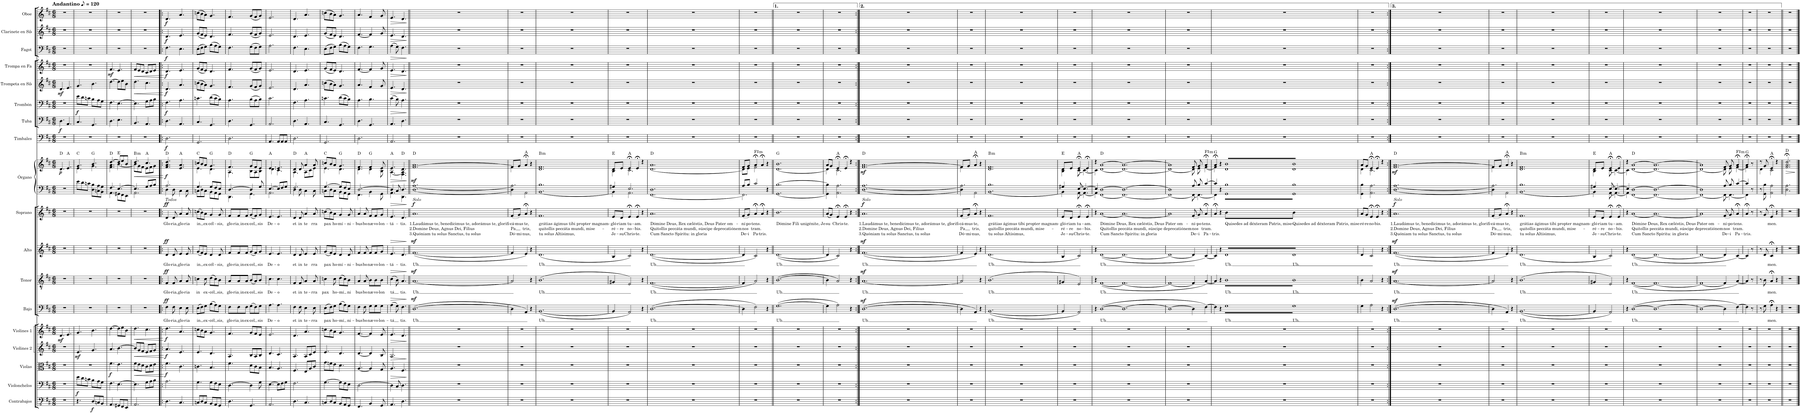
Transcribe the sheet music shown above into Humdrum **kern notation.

**kern	**dynam	**kern	**dynam	**kern	**dynam	**kern	**dynam	**kern	**dynam	**kern	**text	**dynam	**kern	**text	**dynam	**kern	**text	**dynam	**kern	**text	**text	**text	**dynam	**kern	**kern	**dynam	**harte	**kern	**dynam	**kern	**dynam	**kern	**dynam	**kern	**dynam	**kern	**dynam	**kern	**dynam	**kern	**dynam	**kern	**dynam
*part18	*part18	*part17	*part17	*part16	*part16	*part15	*part15	*part14	*part14	*part13	*part13	*part13	*part12	*part12	*part12	*part11	*part11	*part11	*part10	*part10	*part10	*part10	*part10	*part9	*part9	*part9	*part9	*part8	*part8	*part7	*part7	*part6	*part6	*part5	*part5	*part4	*part4	*part3	*part3	*part2	*part2	*part1	*part1
*staff19	*staff19	*staff18	*staff18	*staff17	*staff17	*staff16	*staff16	*staff15	*staff15	*staff14	*staff14	*staff14	*staff13	*staff13	*staff13	*staff12	*staff12	*staff12	*staff11	*staff11	*staff11	*staff11	*staff11	*staff10	*staff9	*staff9/10	*	*staff8	*staff8	*staff7	*staff7	*staff6	*staff6	*staff5	*staff5	*staff4	*staff4	*staff3	*staff3	*staff2	*staff2	*staff1	*staff1
*I"Contrabajos	*	*I"Violonchelos	*	*I"Violas	*	*I"Violines 2	*	*I"Violines 1	*	*I"Bajo	*	*	*I"Tenor	*	*	*I"Alto	*	*	*I"Soprano	*	*	*	*	*I"Órgano	*	*	*	*I"Timbales	*	*I"Tuba	*	*I"Trombón	*	*I"Trompeta en Sib	*	*I"Trompa en Fa	*	*I"Fagot	*	*I"Clarinete en Sib	*	*I"Oboe	*
*I'Cbs.	*	*I'Vcs.	*	*I'Vlas.	*	*I'Vlns. 2	*	*I'Vlns. 1	*	*I'B.	*	*	*I'T.	*	*	*I'A.	*	*	*I'S.	*	*	*	*	*	*	*	*	*I'Timb.	*	*I'Tba.	*	*I'Tbn.	*	*I'Tpt. en Sib	*	*	*	*I'Fg.	*	*I'Cl. en Sib	*	*I'Ob.	*
*clefFv4	*	*clefF4	*	*clefC3	*	*clefG2	*	*clefG2	*	*clefF4	*	*	*clefGv2	*	*	*clefG2	*	*	*clefG2	*	*	*	*	*clefF4	*clefG2	*	*	*clefF4	*	*clefF4	*	*clefF4	*	*clefG2	*	*clefG2	*	*clefF4	*	*clefG2	*	*clefG2	*
*	*	*	*	*	*	*	*	*	*	*	*	*	*	*	*	*	*	*	*	*	*	*	*	*	*	*	*	*	*	*	*	*	*	*Trd1c2	*	*Trd4c7	*	*	*	*Trd1c2	*	*	*
*k[f#c#]	*	*k[f#c#]	*	*k[f#c#]	*	*k[f#c#]	*	*k[f#c#]	*	*k[f#c#]	*	*	*k[f#c#]	*	*	*k[f#c#]	*	*	*k[f#c#]	*	*	*	*	*k[f#c#]	*k[f#c#]	*	*	*k[f#c#]	*	*k[f#c#]	*	*k[f#c#]	*	*k[f#c#]	*	*k[f#c#]	*	*k[f#c#]	*	*k[f#c#]	*	*k[f#c#]	*
*M6/8	*	*M6/8	*	*M6/8	*	*M6/8	*	*M6/8	*	*M6/8	*	*	*M6/8	*	*	*M6/8	*	*	*M6/8	*	*	*	*	*M6/8	*M6/8	*	*	*M6/8	*	*M6/8	*	*M6/8	*	*M6/8	*	*M6/8	*	*M6/8	*	*M6/8	*	*M6/8	*
*MM60	*	*MM60	*	*MM60	*	*MM60	*	*MM60	*	*MM60	*	*	*MM60	*	*	*MM60	*	*	*MM60	*	*	*	*	*MM60	*MM60	*	*	*MM60	*	*MM60	*	*MM60	*	*MM60	*	*MM60	*	*MM60	*	*MM60	*	*MM60	*
=1	=1	=1	=1	=1	=1	=1	=1	=1	=1	=1	=1	=1	=1	=1	=1	=1	=1	=1	=1	=1	=1	=1	=1	=1	=1	=1	=1	=1	=1	=1	=1	=1	=1	=1	=1	=1	=1	=1	=1	=1	=1	=1	=1
!	!	!	!	!	!	!	!	!	!	!	!	!	!	!	!	!	!	!	!	!	!	!	!	!	!	!	!	!	!	!	!	!	!	!	!	!	!	!	!	!	!	!LO:TX:a:B:t=Andantino	!
!	!	!	!	!	!	!	!	!	!LO:DY:b	!	!	!	!	!	!	!	!	!	!	!	!	!	!	!	!	!LO:DY:b	!	!	!	!	!LO:DY:b	!	!	!	!LO:DY:b	!	!	!	!	!	!	!	!
2.r	.	2.r	.	2.r	.	2.r	.	4.d/	mf	2.r	.	.	2.r	.	.	2.r	.	.	2.r	.	.	.	.	2.r	4.d/	p	D:maj	2.r	.	4.D\	f	2.r	.	4.d/	mf	2.r	.	2.r	.	2.r	.	2.r	.
.	.	.	.	.	.	.	.	4.e/	.	.	.	.	.	.	.	.	.	.	.	.	.	.	.	.	4.e/	.	A:maj	.	.	4.AA/	.	.	.	4.e/	.	.	.	.	.	.	.	.	.
=2	=2	=2	=2	=2	=2	=2	=2	=2	=2	=2	=2	=2	=2	=2	=2	=2	=2	=2	=2	=2	=2	=2	=2	=2	=2	=2	=2	=2	=2	=2	=2	=2	=2	=2	=2	=2	=2	=2	=2	=2	=2	=2	=2
*	*	*	*	*	*	*	*	*	*	*	*	*	*	*	*	*	*	*	*	*	*	*	*	*	*^	*	*	*	*	*	*	*	*	*	*	*	*	*	*	*	*	*	*
!	!	!	!LO:DY:b	!	!	!	!LO:DY:b	!	!	!	!	!	!	!	!	!	!	!	!	!	!	!	!	!	!	!	!	!	!	!	!	!	!	!LO:DY:b	!	!	!	!	!	!	!	!	!	!
4.r	.	8e\L	f	2.r	.	4.e/	mf	4.g/	.	2.r	.	.	2.r	.	.	2.r	.	.	2.r	.	.	.	.	8e\L	4.g/	4.e\	.	C:maj	2.r	.	4.C#/	.	8e\L	f	4.g/	.	2.r	.	2.r	.	2.r	.	2.r	.
.	.	8d\	.	.	.	.	.	.	.	.	.	.	.	.	.	.	.	.	.	.	.	.	.	8d\	.	.	.	.	.	.	.	.	8d\	.	.	.	.	.	.	.	.	.	.	.
.	.	8cn\J	.	.	.	.	.	.	.	.	.	.	.	.	.	.	.	.	.	.	.	.	.	8cn\J	.	.	.	.	.	.	.	.	8cn\J	.	.	.	.	.	.	.	.	.	.	.
!	!LO:DY:b	!	!	!	!	!	!	!	!	!	!	!	!	!	!	!	!	!	!	!	!	!	!	!	!	!	!	!	!	!	!	!	!	!	!	!	!	!	!	!	!	!	!	!
8DD/L	f	8B\L	.	.	.	4.g/	.	4.b\	.	.	.	.	.	.	.	.	.	.	.	.	.	.	.	8D\ 8B\L	4.b/	4.g\	.	G:maj	.	.	4.GG/	.	8B\L	.	4.b\	.	.	.	.	.	.	.	.	.
8CCn/	.	8A\	.	.	.	.	.	.	.	.	.	.	.	.	.	.	.	.	.	.	.	.	.	8Cn\ 8A\	.	.	.	.	.	.	.	.	8A\	.	.	.	.	.	.	.	.	.	.	.
8BBB/J	.	8G\J	.	.	.	.	.	.	.	.	.	.	.	.	.	.	.	.	.	.	.	.	.	8BB\ 8G\J	.	.	.	.	.	.	.	.	8G\J	.	.	.	.	.	.	.	.	.	.	.
=3	=3	=3	=3	=3	=3	=3	=3	=3	=3	=3	=3	=3	=3	=3	=3	=3	=3	=3	=3	=3	=3	=3	=3	=3	=3	=3	=3	=3	=3	=3	=3	=3	=3	=3	=3	=3	=3	=3	=3	=3	=3	=3	=3	=3
*	*	*	*	*	*	*	*	*	*	*	*	*	*	*	*	*	*	*	*	*	*	*	*	*^	*	*	*	*	*	*	*	*	*	*	*	*	*	*	*	*	*	*	*	*
!	!	!	!	!	!LO:DY:b	!	!	!	!	!	!	!	!	!	!	!	!	!	!	!	!	!	!	!	!	!	!	!	!	!	!	!	!	!	!	!	!	!	!LO:DY:b	!	!	!	!	!	!
4.AAA/	.	4.F#\	.	4.f#\	f	4.a/	.	[4.dd\	.	2.r	.	.	2.r	.	.	2.r	.	.	2.r	.	.	.	.	4.F#/	4.AA\	[4.dd/	4.f#\ 4.a\	.	D:maj	2.r	.	4.D\	.	4.F#\	.	[4.dd\	.	4.f#/	mf	2.r	.	2.r	.	2.r	.
8GGG#X/L	.	[4.E\	.	4.e\	.	[4.b\	.	8dd\L]	.	.	.	.	.	.	.	.	.	.	.	.	.	.	.	[4.E/	8GG#X\L	8dd/L]	[4.b\	.	E:maj	.	.	4.E\	.	[4.E\	.	8dd\L]	.	4.e/	.	.	.	.	.	.	.
8FFF#/	.	.	.	.	.	.	.	8ee\	.	.	.	.	.	.	.	.	.	.	.	.	.	.	.	.	8FF#\	8ee/	.	.	.	.	.	.	.	.	.	8ee\	.	.	.	.	.	.	.	.	.
8EEE/J	.	.	.	.	.	.	.	8b\J	.	.	.	.	.	.	.	.	.	.	.	.	.	.	.	.	8EE\J	8b/J	.	.	.	.	.	.	.	.	.	8b\J	.	.	.	.	.	.	.	.	.
=4	=4	=4	=4	=4	=4	=4	=4	=4	=4	=4	=4	=4	=4	=4	=4	=4	=4	=4	=4	=4	=4	=4	=4	=4	=4	=4	=4	=4	=4	=4	=4	=4	=4	=4	=4	=4	=4	=4	=4	=4	=4	=4	=4	=4	=4
!	!	!	!	!	!LO:HP:b	!	!LO:HP:b	!	!LO:HP:b	!	!	!	!	!	!	!	!	!	!	!	!	!	!	!	!	!	!	!LO:HP:b	!LO:H:kt=m	!	!	!	!	!	!	!	!LO:HP:b	!	!LO:HP:b	!	!	!	!	!	!
2.AAA/	.	4.E\]	.	8f#\L	<	8b/L]	<	4.dd\	<	2.r	.	.	2.r	.	.	2.r	.	.	2.r	.	.	.	.	4.E/]	2.AA\	4.dd/	8b\L]	<	B:min	2.r	.	4.BB/	.	4.E\]	.	4.dd\	<	8f#/L	<	2.r	.	2.r	.	2.r	.
.	.	.	.	8e\	.	8g/	.	.	.	.	.	.	.	.	.	.	.	.	.	.	.	.	.	.	.	.	8g\	.	.	.	.	.	.	.	.	.	.	8e/	.	.	.	.	.	.	.
.	.	.	.	8d\J	.	8f#/J	.	.	.	.	.	.	.	.	.	.	.	.	.	.	.	.	.	.	.	.	8f#\J	.	.	.	.	.	.	.	.	.	.	8d/J	.	.	.	.	.	.	.
.	.	8G\L	.	8c#\L	.	8e/L	.	4.cc#\	.	.	.	.	.	.	.	.	.	.	.	.	.	.	.	8G/L	.	4.cc#/	8e\L	.	A:maj	.	.	4.AA/	.	8G\L	.	4.cc#\	.	8c#/L	.	.	.	.	.	.	.
.	.	8A\	.	8d\	.	8f#/	.	.	.	.	.	.	.	.	.	.	.	.	.	.	.	.	.	8A/	.	.	8f#\	.	.	.	.	.	.	8A\	.	.	.	8d/	.	.	.	.	.	.	.
.	.	8B\J	.	8e\J	.	8g/J	.	.	.	.	.	.	.	.	.	.	.	.	.	.	.	.	.	8B/J	.	.	8g\J	.	.	.	.	.	.	8B\J	.	.	.	8e/J	.	.	.	.	.	.	.
*	*	*	*	*	*	*	*	*	*	*	*	*	*	*	*	*	*	*	*	*	*	*	*	*v	*v	*	*	*	*	*	*	*	*	*	*	*	*	*	*	*	*	*	*	*	*
*	*	*	*	*	*	*	*	*	*	*	*	*	*	*	*	*	*	*	*	*	*	*	*	*	*v	*v	*	*	*	*	*	*	*	*	*	*	*	*	*	*	*	*	*	*
.	.	.	.	.	[	.	[	.	[	.	.	.	.	.	.	.	.	.	.	.	.	.	.	.	.	[	.	.	.	.	.	.	.	.	[	.	[	.	.	.	.	.	.
=5!|:	=5!|:	=5!|:	=5!|:	=5!|:	=5!|:	=5!|:	=5!|:	=5!|:	=5!|:	=5!|:	=5!|:	=5!|:	=5!|:	=5!|:	=5!|:	=5!|:	=5!|:	=5!|:	=5!|:	=5!|:	=5!|:	=5!|:	=5!|:	=5!|:	=5!|:	=5!|:	=5!|:	=5!|:	=5!|:	=5!|:	=5!|:	=5!|:	=5!|:	=5!|:	=5!|:	=5!|:	=5!|:	=5!|:	=5!|:	=5!|:	=5!|:	=5!|:	=5!|:
!	!	!	!	!	!	!	!	!	!	!	!	!	!	!	!	!	!	!	!LO:TX:a:i:t=Todos	!	!	!	!	!	!	!	!	!	!	!	!	!	!	!	!	!	!	!	!	!	!	!	!
!	!	!	!	!	!LO:DY:b	!	!LO:DY:b	!	!LO:DY:b	!	!LO:LY:b	!LO:DY:a	!	!LO:LY:b	!LO:DY:a	!	!LO:LY:b	!LO:DY:a	!	!LO:LY:b	!	!	!LO:DY:a	!	!	!LO:DY:b	!	!	!LO:DY:b	!	!	!	!LO:DY:b	!	!LO:DY:b	!	!LO:DY:b	!	!LO:DY:b	!	!LO:DY:b	!	!LO:DY:b
*	*	*	*	*	*	*	*	*	*	*	*	*	*	*	*	*	*	*	*	*	*	*	*	*^	*	*	*	*	*	*	*	*	*	*	*	*	*	*	*	*	*	*	*
4.DD\	.	2.A\	.	4.f#\	f	4.a/	f	4.dd\	f	4F#\	Glo-	ff	4F#/	Glo-	ff	4d/	Glo-	ff	4d/	Glo-	.	.	ff	2.A/	4D\	4.f#/ 4.a/ 4.dd/	f	D:maj	2.D\	f	4.D\	.	4.F#\	f	4.d/	f	4.d/	f	4.F#\	f	4.d/	f	4.d/	f
!	!	!	!	!	!	!	!	!	!	!	!LO:LY:b	!	!	!LO:LY:b	!	!	!LO:LY:b	!	!	!LO:LY:b	!	!	!	!	!	!	!	!	!	!	!	!	!	!	!	!	!	!	!	!	!	!	!	!
.	.	.	.	.	.	.	.	.	.	8F#\	-ria,	.	8F#/	-ria,	.	8d/	-ria,	.	8d/	-ria,	.	.	.	.	8D\	.	.	.	.	.	.	.	.	.	.	.	.	.	.	.	.	.	.	.
!	!	!	!	!	!	!	!	!	!	!	!LO:LY:b	!	!	!LO:LY:b	!	!	!LO:LY:b	!	!	!LO:LY:b	!	!	!	!	!	!	!	!	!	!	!	!	!	!	!	!	!	!	!	!	!	!	!	!
4.CC#/	.	.	.	4.c#\	.	4.e/	.	4.a/	.	4E\	glo-	.	4A/	glo-	.	4e/	glo-	.	4a/	glo-	.	.	.	.	4C#\	4.e/ 4.a/	.	A:maj	.	.	4.AA/	.	4.A\	.	4.a/	.	4.e/	.	4.E\	.	4.e/	.	4.a/	.
!	!	!	!	!	!	!	!	!	!	!	!LO:LY:b	!	!	!LO:LY:b	!	!	!LO:LY:b	!	!	!LO:LY:b	!	!	!	!	!	!	!	!	!	!	!	!	!	!	!	!	!	!	!	!	!	!	!	!
.	.	.	.	.	.	.	.	.	.	8E\	-ria	.	8A/	-ria	.	8e/	-ria	.	8a/	-ria	.	.	.	.	8C#\	.	.	.	.	.	.	.	.	.	.	.	.	.	.	.	.	.	.	.
=6	=6	=6	=6	=6	=6	=6	=6	=6	=6	=6	=6	=6	=6	=6	=6	=6	=6	=6	=6	=6	=6	=6	=6	=6	=6	=6	=6	=6	=6	=6	=6	=6	=6	=6	=6	=6	=6	=6	=6	=6	=6	=6	=6	=6
!	!	!	!	!	!	!	!	!	!	!	!LO:LY:b	!	!	!LO:LY:b	!	!	!LO:LY:b	!	!	!LO:LY:b	!	!	!	!	!	!	!	!	!	!	!	!	!	!	!	!	!	!	!	!	!	!	!	!
*	*	*	*	*	*	*	*	*	*	*	*	*	*	*	*	*	*	*	*	*	*	*	*	*	*	*^	*	*	*	*	*	*	*	*	*	*	*	*	*	*	*	*	*	*
8CCn/L	.	4.G\	.	4.cn\	.	4.e/	.	8ccn\L	.	(8E\L	in	.	4cn\	in	.	(8g/L	in	.	(8ccn\L	in	.	.	.	4.G/	8Cn\L	8ccn/L	4.e\	.	C:maj	2.GG/	.	4.C#/	.	4.cn\	.	(8ccn\L	.	(8g/L	.	(8E\L	.	(8g/L	.	(8ccn\L	.
8DD/	.	.	.	.	.	.	.	8b\	.	8F#\)	.	.	.	.	.	8f#/)	.	.	8b\)	.	.	.	.	.	8D\	8b/	.	.	.	.	.	.	.	.	.	8b\	.	8f#/	.	8F#\	.	8f#/	.	8b\	.
!	!	!	!	!	!	!	!	!	!	!	!LO:LY:b	!	!	!LO:LY:b	!	!	!LO:LY:b	!	!	!LO:LY:b	!	!	!	!	!	!	!	!	!	!	!	!	!	!	!	!	!	!	!	!	!	!	!	!	!
8CC/J	.	.	.	.	.	.	.	8a\J	.	8G\J	ex-	.	8c\	ex-	.	8e/J	ex-	.	8a\J	ex-	.	.	.	.	8C\J	8a/J	.	.	.	.	.	.	.	.	.	8a\J)	.	8e/J)	.	8G\J)	.	8e/J)	.	8a\J)	.
!	!	!	!	!	!	!	!	!	!	!	!LO:LY:b	!	!	!LO:LY:b	!	!	!LO:LY:b	!	!	!LO:LY:b	!	!	!	!	!	!	!	!	!	!	!	!	!	!	!	!	!	!	!	!	!	!	!	!	!
8BBB/L	.	8G\L	.	4.B/	.	4.d/	.	4.g/	.	(8B\L	-cél	.	(8d\L	-cél	.	4d/	-cél-	.	4g/	-cél-	.	.	.	8G/L	8BB\L	4.g/	4.d\	.	G:maj	.	.	4.GG/	.	(8d\L	.	4.g/	.	4.d/	.	(8B\L	.	4.d/	.	4.g/	.
8AAA/	.	8F#\	.	.	.	.	.	.	.	8A\)	.	.	8c\)	.	.	.	.	.	.	.	.	.	.	8F#/	8AA\	.	.	.	.	.	.	.	.	8c\	.	.	.	.	.	8A\	.	.	.	.	.
!	!	!	!	!	!	!	!	!	!	!	!LO:LY:b	!	!	!LO:LY:b	!	!	!LO:LY:b	!	!	!LO:LY:b	!	!	!	!	!	!	!	!	!	!	!	!	!	!	!	!	!	!	!	!	!	!	!	!	!
8GGG/J	.	8E\J	.	.	.	.	.	.	.	8G\J	-sis,	.	8B\J	-sis,	.	8d/	-sis,	.	8g/	-sis,	.	.	.	8E/J	8GG\J	.	.	.	.	.	.	.	.	8B\J)	.	.	.	.	.	8G\J)	.	.	.	.	.
=7	=7	=7	=7	=7	=7	=7	=7	=7	=7	=7	=7	=7	=7	=7	=7	=7	=7	=7	=7	=7	=7	=7	=7	=7	=7	=7	=7	=7	=7	=7	=7	=7	=7	=7	=7	=7	=7	=7	=7	=7	=7	=7	=7	=7	=7
!	!	!	!	!	!	!	!	!	!	!	!LO:LY:b	!	!	!LO:LY:b	!	!	!LO:LY:b	!	!	!LO:LY:b	!	!	!	!	!	!	!	!	!	!	!	!	!	!	!	!	!	!	!	!	!	!	!	!	!
4.DD\	.	[4.D\	.	4.f#\	.	4.A/	.	4.f#/	.	8F#\L	glo-	.	8A/L	glo-	.	8f#/L	glo-	.	8f#/L	glo-	.	.	.	[4.D/	4.DD\	4.f#/	4.A\	.	D:maj	2.D\	.	4.D\	.	4.A\	.	4.f#/	.	4.f#/	.	4.F#\	.	4.f#/	.	4.f#/	.
!	!	!	!	!	!	!	!	!	!	!	!LO:LY:b	!	!	!LO:LY:b	!	!	!LO:LY:b	!	!	!LO:LY:b	!	!	!	!	!	!	!	!	!	!	!	!	!	!	!	!	!	!	!	!	!	!	!	!	!
.	.	.	.	.	.	.	.	.	.	8F#\	ria in	.	8A/	ria in	.	8f#/	ria in	.	8f#/	ria in	.	.	.	.	.	.	.	.	.	.	.	.	.	.	.	.	.	.	.	.	.	.	.	.	.
!	!	!	!	!	!	!	!	!	!	!	!LO:LY:b	!	!	!LO:LY:b	!	!	!LO:LY:b	!	!	!LO:LY:b	!	!	!	!	!	!	!	!	!	!	!	!	!	!	!	!	!	!	!	!	!	!	!	!	!
.	.	.	.	.	.	.	.	.	.	8F#\J	ex-	.	8A/J	ex-	.	8f#/J	ex-	.	8f#/J	ex-	.	.	.	.	.	.	.	.	.	.	.	.	.	.	.	.	.	.	.	.	.	.	.	.	.
!	!	!	!	!	!	!	!	!	!	!	!LO:LY:b	!	!	!LO:LY:b	!	!	!LO:LY:b	!	!	!LO:LY:b	!	!	!	!	!	!	!	!	!	!	!	!	!	!	!	!	!	!	!	!	!	!	!	!	!
4.GGG/	.	4D\]	.	8d\L	.	8B/L	.	8g/L	.	(8G\L	-cel	.	(8B/L	-cel	.	(8g/L	-cel	.	(8g/L	-cel	.	.	.	4D/]	4.GG\	8g/L	8B\L	.	G:maj	.	.	4.GG/	.	(8B\L	.	(8g/L	.	(8g/L	.	(8G\L	.	(8g/L	.	(8g/L	.
.	.	.	.	8c#\	.	8A/	.	8f#/	.	8F#\)	.	.	8A/)	.	.	8f#/)	.	.	8f#/)	.	.	.	.	.	.	8f#/	8A\	.	.	.	.	.	.	8A\	.	8f#/	.	8f#/	.	8F#\	.	8f#/	.	8f#/	.
!	!	!	!	!	!	!	!	!	!	!	!LO:LY:b	!	!	!LO:LY:b	!	!	!LO:LY:b	!	!	!LO:LY:b	!	!	!	!	!	!	!	!	!	!	!	!	!	!	!	!	!	!	!	!	!	!	!	!	!
.	.	8G\	.	8B\J	.	8B/J	.	8e/J	.	8G\J	sis	.	8B/J	sis	.	8g/J	sis	.	8g/J	sis	.	.	.	8G/	.	8e/J	8B\J	.	.	.	.	.	.	8B\J)	.	8g/J)	.	8g/J)	.	8G\J)	.	8g/J)	.	8g/J)	.
=8	=8	=8	=8	=8	=8	=8	=8	=8	=8	=8	=8	=8	=8	=8	=8	=8	=8	=8	=8	=8	=8	=8	=8	=8	=8	=8	=8	=8	=8	=8	=8	=8	=8	=8	=8	=8	=8	=8	=8	=8	=8	=8	=8	=8	=8
!	!	!	!	!	!	!	!	!	!	!	!LO:LY:b	!	!	!LO:LY:b	!	!	!LO:LY:b	!	!	!LO:LY:b	!	!	!	!	!	!	!	!	!	!	!	!	!	!	!	!	!	!	!	!	!	!	!	!	!
2.AAA/	.	[4.E\	.	4.B/	.	4.d/	.	2.e/	.	4.A\	De-	.	4.c#\	De-	.	4.e/	De-	.	4.e/	De-	.	.	.	[4.E/	2.AA\	4.e/	4.d\	.	A:maj	4.AA/	.	2.AA/	.	2.c#\	.	2.e/	.	2.e/	.	2.A\	.	2.e/	.	2.e/	.
!	!	!	!	!	!	!	!	!	!	!	!LO:LY:b	!	!	!LO:LY:b	!	!	!LO:LY:b	!	!	!LO:LY:b	!	!	!	!	!	!	!	!	!	!	!	!	!	!	!	!	!	!	!	!	!	!	!	!	!
.	.	8E\L]	.	4.A/	.	4.c#/	.	.	.	4.A\	-o	.	4.c#\	-o	.	4.e/	-o	.	4.e/	-o	.	.	.	8E/L]	.	4.e/	4.c#\	.	.	8AA/L	.	.	.	.	.	.	.	.	.	.	.	.	.	.	.
.	.	8F#\	.	.	.	.	.	.	.	.	.	.	.	.	.	.	.	.	.	.	.	.	.	8F#/	.	.	.	.	.	8AA/	.	.	.	.	.	.	.	.	.	.	.	.	.	.	.
.	.	8G\J	.	.	.	.	.	.	.	.	.	.	.	.	.	.	.	.	.	.	.	.	.	8G/J	.	.	.	.	.	8AA/J	.	.	.	.	.	.	.	.	.	.	.	.	.	.	.
=9	=9	=9	=9	=9	=9	=9	=9	=9	=9	=9	=9	=9	=9	=9	=9	=9	=9	=9	=9	=9	=9	=9	=9	=9	=9	=9	=9	=9	=9	=9	=9	=9	=9	=9	=9	=9	=9	=9	=9	=9	=9	=9	=9	=9	=9
!	!	!	!	!	!	!	!	!	!	!	!LO:LY:b	!	!	!LO:LY:b	!	!	!LO:LY:b	!	!	!LO:LY:b	!	!	!	!	!	!	!	!	!	!	!	!	!	!	!	!	!	!	!	!	!	!	!	!	!
4.DD\	.	2.F#\	.	4.F#/	.	4.A/	.	4.d/	.	4F#\	et	.	4F#/	et	.	4d/	et	.	4d/	et	.	.	.	2.F#/	4D\	4d/	4.A\	.	D:maj	2.D\	.	4.D\	.	4.F#\	.	4.d/	.	4.d/	.	4.F#\	.	4.d/	.	4.d/	.
!	!	!	!	!	!	!	!	!	!	!	!LO:LY:b	!	!	!LO:LY:b	!	!	!LO:LY:b	!	!	!LO:LY:b	!	!	!	!	!	!	!	!	!	!	!	!	!	!	!	!	!	!	!	!	!	!	!	!	!
.	.	.	.	.	.	.	.	.	.	8F#\	in	.	8F#/	in	.	8d/	in	.	8d/	in	.	.	.	.	8D\	8d/	.	.	.	.	.	.	.	.	.	.	.	.	.	.	.	.	.	.	.
!	!	!	!	!	!	!	!	!	!	!	!LO:LY:b	!	!	!LO:LY:b	!	!	!LO:LY:b	!	!	!LO:LY:b	!	!	!	!	!	!	!	!	!	!	!	!	!	!	!	!	!	!	!	!	!	!	!	!	!
4.CC#/	.	.	.	8E/L	.	8A/L	.	4.a/	.	4E\	te-	.	4A/	te-	.	4e/	te	.	4a/	te	.	.	.	.	4C#\	4a/	8A\L	.	A:maj	.	.	4.AA/	.	4.A\	.	4.a/	.	4.e/	.	4.E\	.	4.e/	.	4.a/	.
.	.	.	.	8A/	.	8c#/	.	.	.	.	.	.	.	.	.	.	.	.	.	.	.	.	.	.	.	.	8c#\	.	.	.	.	.	.	.	.	.	.	.	.	.	.	.	.	.	.
!	!	!	!	!	!	!	!	!	!	!	!LO:LY:b	!	!	!LO:LY:b	!	!	!LO:LY:b	!	!	!LO:LY:b	!	!	!	!	!	!	!	!	!	!	!	!	!	!	!	!	!	!	!	!	!	!	!	!	!
.	.	.	.	8c#/J	.	8e/J	.	.	.	8E\	-rra	.	8A/	-rra	.	8e/	-rra	.	8a/	-rra	.	.	.	.	8C#\	8a/	8e\J	.	.	.	.	.	.	.	.	.	.	.	.	.	.	.	.	.	.
=10	=10	=10	=10	=10	=10	=10	=10	=10	=10	=10	=10	=10	=10	=10	=10	=10	=10	=10	=10	=10	=10	=10	=10	=10	=10	=10	=10	=10	=10	=10	=10	=10	=10	=10	=10	=10	=10	=10	=10	=10	=10	=10	=10	=10	=10
!	!	!	!	!	!	!	!	!	!	!	!LO:LY:b	!	!	!LO:LY:b	!	!	!LO:LY:b	!	!	!LO:LY:b	!	!	!	!	!	!	!	!	!	!	!	!	!	!	!	!	!	!	!	!	!	!	!	!	!
8CCn/L	.	[4.G\	.	8g\L	.	4.e/	.	8ccn\L	.	(8E\L	pax	.	4cn\	pax	.	(8g/L	pax	.	(8ccn\L	pax	.	.	.	[4.G/	8Cn\L	8ccn/L	4.e\	.	C:maj	2.GG/	.	4.C#/	.	4.cn\	.	(8ccn\L	.	(8g/L	.	(8E\L	.	(8g/L	.	(8ccn\L	.
8DD/	.	.	.	8fn\	.	.	.	8b\	.	8F#\)	.	.	.	.	.	8f#/)	.	.	8b\)	.	.	.	.	.	8D\	8b/	.	.	.	.	.	.	.	.	.	8b\	.	8f#/	.	8F#\	.	8f#/	.	8b\	.
!	!	!	!	!	!	!	!	!	!	!	!LO:LY:b	!	!	!LO:LY:b	!	!	!LO:LY:b	!	!	!LO:LY:b	!	!	!	!	!	!	!	!	!	!	!	!	!	!	!	!	!	!	!	!	!	!	!	!	!
8CC/J	.	.	.	8e\J	.	.	.	8a\J	.	8G\J	ho-	.	8c\	ho-	.	8e/J	ho-	.	8a\J	ho-	.	.	.	.	8C\J	8a/J	.	.	.	.	.	.	.	.	.	8a\J)	.	8e/J)	.	8G\J)	.	8e/J)	.	8a\J)	.
!	!	!	!	!	!	!	!	!	!	!	!LO:LY:b	!	!	!LO:LY:b	!	!	!LO:LY:b	!	!	!LO:LY:b	!	!	!	!	!	!	!	!	!	!	!	!	!	!	!	!	!	!	!	!	!	!	!	!	!
8BBB/L	.	8G\L]	.	4.d\	.	4.d/	.	4.g/	.	(8B\L	-mí	.	(8d\L	-mí	.	4d/	-mí-	.	4g/	-mí-	.	.	.	8G/L]	8BB\L	4.g/	4.d\	.	G:maj	.	.	4.GG/	.	(8d\L	.	4.g/	.	4.d/	.	(8B\L	.	4.d/	.	4.g/	.
8AAA/	.	8F#\	.	.	.	.	.	.	.	8A\)	.	.	8c\)	.	.	.	.	.	.	.	.	.	.	8F#/	8AA\	.	.	.	.	.	.	.	.	8c\	.	.	.	.	.	8A\	.	.	.	.	.
!	!	!	!	!	!	!	!	!	!	!	!LO:LY:b	!	!	!LO:LY:b	!	!	!LO:LY:b	!	!	!LO:LY:b	!	!	!	!	!	!	!	!	!	!	!	!	!	!	!	!	!	!	!	!	!	!	!	!	!
8GGG/J	.	8E\J	.	.	.	.	.	.	.	8G\J	-ni-	.	8B\J	-ni	.	8d/	-ni-	.	8g/	-ni-	.	.	.	8E/J	8GG\J	.	.	.	.	.	.	.	.	8B\J)	.	.	.	.	.	8G\J)	.	.	.	.	.
=11	=11	=11	=11	=11	=11	=11	=11	=11	=11	=11	=11	=11	=11	=11	=11	=11	=11	=11	=11	=11	=11	=11	=11	=11	=11	=11	=11	=11	=11	=11	=11	=11	=11	=11	=11	=11	=11	=11	=11	=11	=11	=11	=11	=11	=11
!	!	!	!	!	!	!	!	!	!	!	!LO:LY:b	!	!	!LO:LY:b	!	!	!LO:LY:b	!	!	!LO:LY:b	!	!	!	!	!	!	!	!	!	!	!	!	!	!	!	!	!	!	!	!	!	!	!	!	!
4.FFF#/	.	[>2.D\	.	[4.A/	.	[4.d/	.	[4.f#/	.	4F#\	-bus	.	4A/	-bus	.	4f#/	-bus	.	4a/	-bus	.	.	.	[>2.D/	4.FF#\	4.f#/	4.d\	.	D:maj	2.D\	.	4.D\	.	4.A\	.	4.a/	.	[4.f#/	.	4.F#\	.	[4.f#/	.	4.a/	.
!	!	!	!	!	!	!	!	!	!	!	!LO:LY:b	!	!	!LO:LY:b	!	!	!LO:LY:b	!	!	!LO:LY:b	!	!	!	!	!	!	!	!	!	!	!	!	!	!	!	!	!	!	!	!	!	!	!	!	!
.	.	.	.	.	.	.	.	.	.	8F#\	bo	.	8A/	bo	.	8f#/	bo	.	8a/	bo	.	.	.	.	.	.	.	.	.	.	.	.	.	.	.	.	.	.	.	.	.	.	.	.	.
!	!	!	!	!	!	!	!	!	!	!	!LO:LY:b	!	!	!LO:LY:b	!	!	!LO:LY:b	!	!	!LO:LY:b	!	!	!	!	!	!	!	!	!	!	!	!	!	!	!	!	!	!	!	!	!	!	!	!	!
4BBB/	.	.	.	4A/]	.	4d/]	.	4f#/]	.	8G\L	næ	.	8B\L	næ	.	8f#/L	næ	.	8f#/L	næ	.	.	.	.	4BB\	4f#/	4d\	.	G:maj	.	.	4.GG/	.	4.B\	.	4f#/	.	4f#/]	.	4.G\	.	4f#/]	.	4f#/	.
!	!	!	!	!	!	!	!	!	!	!	!LO:LY:b	!	!	!LO:LY:b	!	!	!LO:LY:b	!	!	!LO:LY:b	!	!	!	!	!	!	!	!	!	!	!	!	!	!	!	!	!	!	!	!	!	!	!	!	!
.	.	.	.	.	.	.	.	.	.	8G\	vo-	.	8B\	vo-	.	8f#/	vo-	.	8f#/	vo-	.	.	.	.	.	.	.	.	.	.	.	.	.	.	.	.	.	.	.	.	.	.	.	.	.
!	!	!	!	!	!	!	!	!	!	!	!LO:LY:b	!	!	!LO:LY:b	!	!	!LO:LY:b	!	!	!LO:LY:b	!	!	!	!	!	!	!	!	!	!	!	!	!	!	!	!	!	!	!	!	!	!	!	!	!
8GGG/	.	.	.	8G/	.	8B/	.	8e/	.	8G\J	-lon-	.	8B\J	-lon	.	8g/J	-lon-	.	8g/J	-lon-	.	.	.	.	8GG\	8e/	8B\	.	.	.	.	.	.	.	.	8g/	.	8g/	.	.	.	8g/	.	8g/	.
=12	=12	=12	=12	=12	=12	=12	=12	=12	=12	=12	=12	=12	=12	=12	=12	=12	=12	=12	=12	=12	=12	=12	=12	=12	=12	=12	=12	=12	=12	=12	=12	=12	=12	=12	=12	=12	=12	=12	=12	=12	=12	=12	=12	=12	=12
!	!	!	!	!	!LO:HP:b	!	!LO:HP:b	!	!LO:HP:b	!	!LO:LY:b	!LO:HP:b	!	!LO:LY:b	!LO:HP:b	!	!LO:LY:b	!LO:HP:b	!	!LO:LY:b	!	!	!LO:HP:b	!	!	!	!	!LO:HP:b	!	!	!	!	!	!	!LO:HP:b	!	!LO:HP:b	!	!LO:HP:b	!	!LO:HP:b	!	!LO:HP:b	!	!LO:HP:b
4.AAA/	.	4D\]	.	4.A/	>	2.A/	>	4.e/	>	(4A\	-tá	>	(4c#\	-tá	>	4.e/	-tá-	>	4.e/	-tá-	.	.	>	4D/]	4.AA\	4.e/	[4.A\	>	A:maj	2.AA/	.	4.AA/	.	(4c#\	>	4.e/	>	4.e/	>	(4A\	>	4.e/	>	4.e/	>
.	.	8C#/	.	.	.	.	.	.	.	8G\)	.	.	8B\)	.	.	.	.	.	.	.	.	.	.	8C#/	.	.	.	.	.	.	.	.	.	8B\)	.	.	.	.	.	8G\)	.	.	.	.	.
!	!	!	!	!	!	!	!	!	!	!	!LO:LY:b	!	!	!LO:LY:b	!	!	!LO:LY:b	!	!	!LO:LY:b	!	!	!	!	!	!	!	!	!	!	!	!	!	!	!	!	!	!	!	!	!	!	!	!	!
4.DD\	.	4.D\	.	4.F#/	.	.	.	4.d/	.	4.F#\	tis.	.	4.A/	tis.	.	4.d/	-tis.	.	4.d/	-tis.	.	.	.	4.D/	4.DD\	4.d/	4.F#\ 4.A\]	.	D:maj	.	.	4.D\	.	4.A\	.	4.d/	.	4.d/	.	4.F#\	.	4.d/	.	4.d/	.
*	*	*	*	*	*	*	*	*	*	*	*	*	*	*	*	*	*	*	*	*	*	*	*	*v	*v	*	*	*	*	*	*	*	*	*	*	*	*	*	*	*	*	*	*	*	*
*	*	*	*	*	*	*	*	*	*	*	*	*	*	*	*	*	*	*	*	*	*	*	*	*	*v	*v	*	*	*	*	*	*	*	*	*	*	*	*	*	*	*	*	*	*
.	.	.	.	.	]	.	]	.	]	.	.	]	.	.	]	.	.	]	.	.	.	.	]	.	.	]	.	.	.	.	.	.	]	.	]	.	]	.	]	.	]	.	]
=13||	=13||	=13||	=13||	=13||	=13||	=13||	=13||	=13||	=13||	=13||	=13||	=13||	=13||	=13||	=13||	=13||	=13||	=13||	=13||	=13||	=13||	=13||	=13||	=13||	=13||	=13||	=13||	=13||	=13||	=13||	=13||	=13||	=13||	=13||	=13||	=13||	=13||	=13||	=13||	=13||	=13||	=13||	=13||
!	!	!	!	!	!	!	!	!	!	!	!	!	!	!	!	!	!	!	!LO:TX:a:i:t=Solo	!	!	!	!	!	!	!	!	!	!	!	!	!	!	!	!	!	!	!	!	!	!	!	!
!	!	!	!	!	!	!	!	!	!	!LO:N:head=open	!LO:LY:b	!	!LO:N:head=open	!LO:LY:b	!	!LO:N:head=open	!LO:LY:b	!	!LO:N:head=open	!LO:LY:b	!LO:LY:b	!LO:LY:b	!	!LO:N:n=1:head=open	!	!	!	!	!	!	!	!	!	!	!	!	!	!	!	!	!	!	!
!	!	!	!	!	!	!	!	!	!	!	!	!	!	!	!	!	!	!	!	!	!	!	!	!LO:N:n=2:head=open	!LO:N:n=1:head=open	!	!	!	!	!	!	!	!	!	!	!	!	!	!	!	!	!	!
!	!	!	!	!	!	!	!	!	!	!	!	!LO:DY:a	!	!	!LO:DY:a	!	!	!LO:DY:a	!	!	!	!	!LO:DY:a	!	!LO:N:n=2:head=open	!LO:DY:b	!	!	!	!	!	!	!	!	!	!	!	!	!	!	!	!	!
2.r	.	2.r	.	2.r	.	2.r	.	2.r	.	([2.D	Uh.	mf	[2.A	Uh.	mf	([2.f#	Uh.	mf	2.a	1.Laudámus te, benedícimus te, adorámus te, glorifi-	2.Domine Deus, Agnus Dei, Filius	3.Quóniam tu solus Sanctus, tu solus	f	[2.D [2.A	[2.f# 2.a	mf	D:maj	2.r	.	2.r	.	2.r	.	2.r	.	2.r	.	2.r	.	2.r	.	2.r	.
=14	=14	=14	=14	=14	=14	=14	=14	=14	=14	=14	=14	=14	=14	=14	=14	=14	=14	=14	=14	=14	=14	=14	=14	=14	=14	=14	=14	=14	=14	=14	=14	=14	=14	=14	=14	=14	=14	=14	=14	=14	=14	=14	=14
!	!	!	!	!	!	!	!	!	!	!	!	!	!	!	!	!	!	!	!	!LO:LY:b	!LO:LY:b	!LO:LY:b	!	!	!	!	!	!	!	!	!	!	!	!	!	!	!	!	!	!	!	!	!
*	*	*	*	*	*	*	*	*	*	*	*	*	*	*	*	*	*	*	*	*	*	*	*	*^	*^	*	*	*	*	*	*	*	*	*	*	*	*	*	*	*	*	*	*
2.r	.	2.r	.	2.r	.	2.r	.	2.r	.	4D\]	.	.	2A/]	.	.	4f#/]	.	.	(8f#/L	-cá-	Pa	Dó-	.	2.A\]	4D\]	8f#/L]	4f#\	.	.	2.r	.	2.r	.	2.r	.	2.r	.	2.r	.	2.r	.	2.r	.	2.r	.
!	!	!	!	!	!	!	!	!	!	!	!	!	!	!	!	!	!	!	!	!LO:LY:b	!	!LO:LY:b	!	!	!	!	!	!	!	!	!	!	!	!	!	!	!	!	!	!	!	!	!	!	!
.	.	.	.	.	.	.	.	.	.	.	.	.	.	.	.	.	.	.	8g/J)	-mus	.	-mi-	.	.	.	8g/J	.	.	.	.	.	.	.	.	.	.	.	.	.	.	.	.	.	.	.
!	!	!	!	!	!	!	!	!	!	!	!	!	!	!	!	!	!	!	!	!LO:LY:b	!LO:LY:b	!LO:LY:b	!	!	!	!	!	!	!	!	!	!	!	!	!	!	!	!	!	!	!	!	!	!	!
.	.	.	.	.	.	.	.	.	.	4AA/)	.	.	.	.	.	4e/)	.	.	4a;</	te,	tris,	-nus,	.	.	2AA\	4a;</	2ryy	.	A:maj	.	.	.	.	.	.	.	.	.	.	.	.	.	.	.	.
.	.	.	.	.	.	.	.	.	.	4r	.	.	4r	.	.	4r	.	.	4r	.	.	.	.	.	.	4r	.	.	.	.	.	.	.	.	.	.	.	.	.	.	.	.	.	.	.
*	*	*	*	*	*	*	*	*	*	*	*	*	*	*	*	*	*	*	*	*	*	*	*	*v	*v	*	*	*	*	*	*	*	*	*	*	*	*	*	*	*	*	*	*	*	*
*	*	*	*	*	*	*	*	*	*	*	*	*	*	*	*	*	*	*	*	*	*	*	*	*	*v	*v	*	*	*	*	*	*	*	*	*	*	*	*	*	*	*	*	*	*
=15	=15	=15	=15	=15	=15	=15	=15	=15	=15	=15	=15	=15	=15	=15	=15	=15	=15	=15	=15	=15	=15	=15	=15	=15	=15	=15	=15	=15	=15	=15	=15	=15	=15	=15	=15	=15	=15	=15	=15	=15	=15	=15	=15
!	!	!	!	!	!	!	!	!	!	!LO:N:head=open	!LO:LY:b	!	!LO:N:head=open	!LO:LY:b	!	!LO:N:head=open	!LO:LY:b	!	!LO:N:head=open	!LO:LY:b	!LO:LY:b	!LO:LY:b	!	!LO:N:n=1:head=open	!	!	!	!	!	!	!	!	!	!	!	!	!	!	!	!	!	!	!
!	!	!	!	!	!	!	!	!	!	!	!	!	!	!	!	!	!	!	!	!	!	!	!	!LO:N:n=2:head=open	!LO:N:n=1:head=open	!	!	!	!	!	!	!	!	!	!	!	!	!	!	!	!	!	!
!	!	!	!	!	!	!	!	!	!	!	!	!	!	!	!	!	!	!	!	!	!	!	!	!	!LO:N:n=2:head=open	!	!LO:H:kt=m	!	!	!	!	!	!	!	!	!	!	!	!	!	!	!	!
2.r	.	2.r	.	2.r	.	2.r	.	2.r	.	([2.BB	Uh.	.	(2.B	Uh.	.	(2.d	Uh.	.	2.f#	grátias ágimus tibi propter magnam-	quitollis peccáta mundi, mise-	tu solus Altísimus,	.	[2.BB 2.B	2.d 2.f#	.	B:min	2.r	.	2.r	.	2.r	.	2.r	.	2.r	.	2.r	.	2.r	.	2.r	.
=16	=16	=16	=16	=16	=16	=16	=16	=16	=16	=16	=16	=16	=16	=16	=16	=16	=16	=16	=16	=16	=16	=16	=16	=16	=16	=16	=16	=16	=16	=16	=16	=16	=16	=16	=16	=16	=16	=16	=16	=16	=16	=16	=16
!	!	!	!	!	!	!	!	!	!	!	!	!	!	!	!	!	!	!	!	!LO:LY:b	!LO:LY:b	!LO:LY:b	!	!	!	!	!	!	!	!	!	!	!	!	!	!	!	!	!	!	!	!	!
*	*	*	*	*	*	*	*	*	*	*	*	*	*	*	*	*	*	*	*	*	*	*	*	*^	*^	*	*	*	*	*	*	*	*	*	*	*	*	*	*	*	*	*	*
2.r	.	2.r	.	2.r	.	2.r	.	2.r	.	4BB/]	.	.	4G#X/	.	.	4B/	.	.	8e/L	gló-	-ré-	Je-	.	4G#X/	4BB\]	8d/L	4B\	.	E:maj	2.r	.	2.r	.	2.r	.	2.r	.	2.r	.	2.r	.	2.r	.	2.r	.
!	!	!	!	!	!	!	!	!	!	!	!	!	!	!	!	!	!	!	!	!LO:LY:b	!LO:LY:b	!LO:LY:b	!	!	!	!	!	!	!	!	!	!	!	!	!	!	!	!	!	!	!	!	!	!	!
.	.	.	.	.	.	.	.	.	.	.	.	.	.	.	.	.	.	.	8d/J	-riam	-re	-su	.	.	.	8e/J	.	.	.	.	.	.	.	.	.	.	.	.	.	.	.	.	.	.	.
!	!	!	!	!	!	!	!	!	!	!	!	!	!	!	!	!	!	!	!	!LO:LY:b	!LO:LY:b	!LO:LY:b	!	!	!	!	!	!	!	!	!	!	!	!	!	!	!	!	!	!	!	!	!	!	!
.	.	.	.	.	.	.	.	.	.	2AA/)	.	.	2E/)	.	.	2c#/)	.	.	4e;</	tu-	no-	Chris-	.	[2E/	[2AA\	4e;</	[2c#\	.	A:maj	.	.	.	.	.	.	.	.	.	.	.	.	.	.	.	.
!	!	!	!	!	!	!	!	!	!	!	!	!	!	!	!	!	!	!	!	!LO:LY:b	!LO:LY:b	!LO:LY:b	!	!	!	!	!	!	!	!	!	!	!	!	!	!	!	!	!	!	!	!	!	!	!
.	.	.	.	.	.	.	.	.	.	.	.	.	.	.	.	.	.	.	4e;</	-am.	-bis.	-te.	.	.	.	4e;</	.	.	.	.	.	.	.	.	.	.	.	.	.	.	.	.	.	.	.
4ryy	.	4ryy	.	4ryy	.	4ryy	.	4ryy	.	4r	.	.	4r	.	.	4r	.	.	4r	.	.	.	.	4ryy	4ryy	4r	4ryy	.	.	4ryy	.	4ryy	.	4ryy	.	4ryy	.	4ryy	.	4ryy	.	4ryy	.	4ryy	.
=17	=17	=17	=17	=17	=17	=17	=17	=17	=17	=17	=17	=17	=17	=17	=17	=17	=17	=17	=17	=17	=17	=17	=17	=17	=17	=17	=17	=17	=17	=17	=17	=17	=17	=17	=17	=17	=17	=17	=17	=17	=17	=17	=17	=17	=17
!	!	!	!	!	!	!	!	!	!	!LO:N:head=open	!LO:LY:b	!	!LO:N:head=open	!LO:LY:b	!	!LO:N:head=open	!LO:LY:b	!	!LO:N:head=open	!LO:LY:b	!LO:LY:b	!LO:LY:b	!	!LO:N:n=1:head=open	!	!	!	!	!	!	!	!	!	!	!	!	!	!	!	!	!	!	!	!	!
!	!	!	!	!	!	!	!	!	!	!	!	!	!	!	!	!	!	!	!	!	!	!	!	!LO:N:n=2:head=open	!	!LO:N:n=1:head=open	!	!	!	!	!	!	!	!	!	!	!	!	!	!	!	!	!	!	!
!	!	!	!	!	!	!	!	!	!	!	!	!	!	!	!	!	!	!	!	!	!	!	!	!	!	!LO:N:n=2:head=open	!	!	!	!	!	!	!	!	!	!	!	!	!	!	!	!	!	!	!
*	*	*	*	*	*	*	*	*	*	*	*	*	*	*	*	*	*	*	*	*	*	*	*	*v	*v	*	*	*	*	*	*	*	*	*	*	*	*	*	*	*	*	*	*	*	*
*	*	*	*	*	*	*	*	*	*	*	*	*	*	*	*	*	*	*	*	*	*	*	*	*	*v	*v	*	*	*	*	*	*	*	*	*	*	*	*	*	*	*	*	*	*
2.r	.	2.r	.	2.r	.	2.r	.	2.r	.	([2.D	Uh	.	([2.F#	Uh	.	([2.d	Uh	.	2.a	Dómine Deus, Rex cæléstis, Deus Pater om-	Quitollis peccáta mundi, súscipe deprecatiónem	Cum Sancto Spíritu: in gloria	.	[2.FF# 2.D	[2.d 2.a	.	D:maj	2.r	.	2.r	.	2.r	.	2.r	.	2.r	.	2.r	.	2.r	.	2.r	.
2ryy	.	2ryy	.	2ryy	.	2ryy	.	2ryy	.	2ryy	.	.	2ryy	.	.	2ryy	.	.	2ryy	.	.	.	.	4E/]	4c#\]	.	.	2ryy	.	2ryy	.	2ryy	.	2ryy	.	2ryy	.	2ryy	.	2ryy	.	2ryy	.
.	.	.	.	.	.	.	.	.	.	.	.	.	.	.	.	.	.	.	.	.	.	.	.	4AA\]	4ryy	.	.	.	.	.	.	.	.	.	.	.	.	.	.	.	.	.	.
=18	=18	=18	=18	=18	=18	=18	=18	=18	=18	=18	=18	=18	=18	=18	=18	=18	=18	=18	=18	=18	=18	=18	=18	=18	=18	=18	=18	=18	=18	=18	=18	=18	=18	=18	=18	=18	=18	=18	=18	=18	=18	=18	=18
!	!	!	!	!	!	!	!	!	!	!	!	!	!	!	!	!	!	!	!	!LO:LY:b	!LO:LY:b	!LO:LY:b	!	!	!	!	!	!	!	!	!	!	!	!	!	!	!	!	!	!	!	!	!
*	*	*	*	*	*	*	*	*	*	*	*	*	*	*	*	*	*	*	*	*	*	*	*	*^	*^	*	*	*	*	*	*	*	*	*	*	*	*	*	*	*	*	*	*
2.r	.	2.r	.	2.r	.	2.r	.	2.r	.	4D\]	.	.	4F#/]	.	.	4d/]	.	.	(8f#/L	-ní-	nos	De-	.	8A/L	2.FF#\]	8f#/L	8d\L]	.	.	2.r	.	2.r	.	2.r	.	2.r	.	2.r	.	2.r	.	2.r	.	2.r	.
!	!	!	!	!	!	!	!	!	!	!	!	!	!	!	!	!	!	!	!	!LO:LY:b	!	!LO:LY:b	!	!	!	!	!	!	!	!	!	!	!	!	!	!	!	!	!	!	!	!	!	!	!
.	.	.	.	.	.	.	.	.	.	.	.	.	.	.	.	.	.	.	8g/J)	-po-	.	-i	.	8B/J	.	8g/J	8e\J	.	.	.	.	.	.	.	.	.	.	.	.	.	.	.	.	.	.
!	!	!	!	!	!	!	!	!	!	!	!	!	!	!	!	!	!	!	!	!LO:LY:b	!LO:LY:b	!LO:LY:b	!	!	!	!	!	!	!LO:H:kt=m	!	!	!	!	!	!	!	!	!	!	!	!	!	!	!	!
.	.	.	.	.	.	.	.	.	.	2F#\)	.	.	2A/)	.	.	2c#/)	.	.	4a;</	-tens.	tram.	Pa-	.	2c#/	.	4a;</	2f#\	.	F#:min	.	.	.	.	.	.	.	.	.	.	.	.	.	.	.	.
!	!	!	!	!	!	!	!	!	!	!	!	!	!	!	!	!	!	!	!	!	!	!LO:LY:b	!	!	!	!	!	!	!	!	!	!	!	!	!	!	!	!	!	!	!	!	!	!	!
.	.	.	.	.	.	.	.	.	.	.	.	.	.	.	.	.	.	.	4a;</	.	.	-tris.	.	.	.	4a;</	.	.	.	.	.	.	.	.	.	.	.	.	.	.	.	.	.	.	.
4ryy	.	4ryy	.	4ryy	.	4ryy	.	4ryy	.	4r	.	.	4r	.	.	4r	.	.	4r	.	.	.	.	4r	4ryy	4r	4ryy	.	.	4ryy	.	4ryy	.	4ryy	.	4ryy	.	4ryy	.	4ryy	.	4ryy	.	4ryy	.
=19||	=19||	=19||	=19||	=19||	=19||	=19||	=19||	=19||	=19||	=19||	=19||	=19||	=19||	=19||	=19||	=19||	=19||	=19||	=19||	=19||	=19||	=19||	=19||	=19||	=19||	=19||	=19||	=19||	=19||	=19||	=19||	=19||	=19||	=19||	=19||	=19||	=19||	=19||	=19||	=19||	=19||	=19||	=19||	=19||	=19||
!	!	!	!	!	!	!	!	!	!	!LO:N:head=open	!LO:LY:b	!	!LO:N:head=open	!LO:LY:b	!	!LO:N:head=open	!LO:LY:b	!	!LO:N:head=open	!LO:LY:b	!	!	!	!LO:N:n=1:head=open	!	!	!	!	!	!	!	!	!	!	!	!	!	!	!	!	!	!	!	!	!
!	!	!	!	!	!	!	!	!	!	!	!	!	!	!	!	!	!	!	!	!	!	!	!	!LO:N:n=2:head=open	!	!LO:N:n=1:head=open	!	!	!	!	!	!	!	!	!	!	!	!	!	!	!	!	!	!	!
!	!	!	!	!	!	!	!	!	!	!	!	!	!	!	!	!	!	!	!	!	!	!	!	!	!	!LO:N:n=2:head=open	!	!	!	!	!	!	!	!	!	!	!	!	!	!	!	!	!	!	!
*	*	*	*	*	*	*	*	*	*	*	*	*	*	*	*	*	*	*	*	*	*	*	*	*v	*v	*	*	*	*	*	*	*	*	*	*	*	*	*	*	*	*	*	*	*	*
*	*	*	*	*	*	*	*	*	*	*	*	*	*	*	*	*	*	*	*	*	*	*	*	*	*v	*v	*	*	*	*	*	*	*	*	*	*	*	*	*	*	*	*	*	*
2.r	.	2.r	.	2.r	.	2.r	.	2.r	.	([2.G	Uh.	.	([2.B	Uh.	.	([2.d	Uh.	.	2.b	Dómine Fili unigénite, Je-	.	.	.	[2.GG [2.B	[2.d 2.b	.	G:maj	2.r	.	2.r	.	2.r	.	2.r	.	2.r	.	2.r	.	2.r	.	2.r	.
=20	=20	=20	=20	=20	=20	=20	=20	=20	=20	=20	=20	=20	=20	=20	=20	=20	=20	=20	=20	=20	=20	=20	=20	=20	=20	=20	=20	=20	=20	=20	=20	=20	=20	=20	=20	=20	=20	=20	=20	=20	=20	=20	=20
!	!	!	!	!	!	!	!	!	!	!	!	!	!	!	!	!	!	!	!	!LO:LY:b	!	!	!	!	!	!	!	!	!	!	!	!	!	!	!	!	!	!	!	!	!	!	!
*	*	*	*	*	*	*	*	*	*	*	*	*	*	*	*	*	*	*	*	*	*	*	*	*	*^	*	*	*	*	*	*	*	*	*	*	*	*	*	*	*	*	*	*
2.r	.	2.r	.	2.r	.	2.r	.	2.r	.	4G\]	.	.	4B\]	.	.	4d/]	.	.	(8a/L	su	.	.	.	4GG\] 4B\]	8a/L	4d\]	.	.	2.r	.	2.r	.	2.r	.	2.r	.	2.r	.	2.r	.	2.r	.	2.r	.
.	.	.	.	.	.	.	.	.	.	.	.	.	.	.	.	.	.	.	8g/J)	.	.	.	.	.	8g/J	.	.	.	.	.	.	.	.	.	.	.	.	.	.	.	.	.	.	.
!	!	!	!	!	!	!	!	!	!	!	!	!	!	!	!	!	!	!	!	!LO:LY:b	!	!	!	!	!	!	!	!	!	!	!	!	!	!	!	!	!	!	!	!	!	!	!	!
.	.	.	.	.	.	.	.	.	.	2A\)	.	.	2A/)	.	.	2c#/)	.	.	4e;</	Chris-	.	.	.	[2AA\ [2A\	4e;</	[2c#\	.	A:maj	.	.	.	.	.	.	.	.	.	.	.	.	.	.	.	.
!	!	!	!	!	!	!	!	!	!	!	!	!	!	!	!	!	!	!	!	!LO:LY:b	!	!	!	!	!	!	!	!	!	!	!	!	!	!	!	!	!	!	!	!	!	!	!	!
.	.	.	.	.	.	.	.	.	.	.	.	.	.	.	.	.	.	.	4e;</	-te.	.	.	.	.	4e;</	.	.	.	.	.	.	.	.	.	.	.	.	.	.	.	.	.	.	.
4ryy	.	4ryy	.	4ryy	.	4ryy	.	4ryy	.	4r	.	.	4r	.	.	4r	.	.	4r	.	.	.	.	4ryy	4r	4ryy	.	.	4ryy	.	4ryy	.	4ryy	.	4ryy	.	4ryy	.	4ryy	.	4ryy	.	4ryy	.
=21:|!	=21:|!	=21:|!	=21:|!	=21:|!	=21:|!	=21:|!	=21:|!	=21:|!	=21:|!	=21:|!	=21:|!	=21:|!	=21:|!	=21:|!	=21:|!	=21:|!	=21:|!	=21:|!	=21:|!	=21:|!	=21:|!	=21:|!	=21:|!	=21:|!	=21:|!	=21:|!	=21:|!	=21:|!	=21:|!	=21:|!	=21:|!	=21:|!	=21:|!	=21:|!	=21:|!	=21:|!	=21:|!	=21:|!	=21:|!	=21:|!	=21:|!	=21:|!	=21:|!	=21:|!
!	!	!	!	!	!	!	!	!	!	!	!	!	!	!	!	!	!	!	!LO:TX:a:i:t=Solo	!	!	!	!	!	!	!	!	!	!	!	!	!	!	!	!	!	!	!	!	!	!	!	!	!
!	!	!	!	!	!	!	!	!	!	!LO:N:head=open	!LO:LY:b	!	!LO:N:head=open	!LO:LY:b	!	!LO:N:head=open	!LO:LY:b	!	!LO:N:head=open	!LO:LY:b	!LO:LY:b	!LO:LY:b	!	!LO:N:n=1:head=open	!	!	!	!	!	!	!	!	!	!	!	!	!	!	!	!	!	!	!	!
!	!	!	!	!	!	!	!	!	!	!	!	!	!	!	!	!	!	!	!	!	!	!	!	!LO:N:n=2:head=open	!LO:N:n=1:head=open	!	!	!	!	!	!	!	!	!	!	!	!	!	!	!	!	!	!	!
!	!	!	!	!	!	!	!	!	!	!	!	!LO:DY:a	!	!	!LO:DY:a	!	!	!LO:DY:a	!	!	!	!	!LO:DY:a	!	!LO:N:n=2:head=open	!	!LO:DY:b	!	!	!	!	!	!	!	!	!	!	!	!	!	!	!	!	!
*	*	*	*	*	*	*	*	*	*	*	*	*	*	*	*	*	*	*	*	*	*	*	*	*	*v	*v	*	*	*	*	*	*	*	*	*	*	*	*	*	*	*	*	*	*
2.r	.	2.r	.	2.r	.	2.r	.	2.r	.	([2.D	Uh.	mf	[2.A	Uh.	mf	([2.f#	Uh.	mf	2.a	1.Laudámus te, benedícimus te, adorámus te, glorifi-	2.Domine Deus, Agnus Dei, Filius	3.Quóniam tu solus Sanctus, tu solus	f	[2.D [2.A	[2.f# 2.a	mf	D:maj	2.r	.	2.r	.	2.r	.	2.r	.	2.r	.	2.r	.	2.r	.	2.r	.
4ryy	.	4ryy	.	4ryy	.	4ryy	.	4ryy	.	4ryy	.	.	4ryy	.	.	4ryy	.	.	4ryy	.	.	.	.	4AA\] 4A\]	4c#\]	.	.	4ryy	.	4ryy	.	4ryy	.	4ryy	.	4ryy	.	4ryy	.	4ryy	.	4ryy	.
=22	=22	=22	=22	=22	=22	=22	=22	=22	=22	=22	=22	=22	=22	=22	=22	=22	=22	=22	=22	=22	=22	=22	=22	=22	=22	=22	=22	=22	=22	=22	=22	=22	=22	=22	=22	=22	=22	=22	=22	=22	=22	=22	=22
!	!	!	!	!	!	!	!	!	!	!	!	!	!	!	!	!	!	!	!	!LO:LY:b	!LO:LY:b	!LO:LY:b	!	!	!	!	!	!	!	!	!	!	!	!	!	!	!	!	!	!	!	!	!
*	*	*	*	*	*	*	*	*	*	*	*	*	*	*	*	*	*	*	*	*	*	*	*	*^	*^	*	*	*	*	*	*	*	*	*	*	*	*	*	*	*	*	*	*
2.r	.	2.r	.	2.r	.	2.r	.	2.r	.	4D\]	.	.	2A/]	.	.	4f#/]	.	.	(8f#/L	-cá-	Pa	Dó-	.	2.A\]	4D\]	8f#/L]	4f#\	.	.	2.r	.	2.r	.	2.r	.	2.r	.	2.r	.	2.r	.	2.r	.	2.r	.
!	!	!	!	!	!	!	!	!	!	!	!	!	!	!	!	!	!	!	!	!LO:LY:b	!	!LO:LY:b	!	!	!	!	!	!	!	!	!	!	!	!	!	!	!	!	!	!	!	!	!	!	!
.	.	.	.	.	.	.	.	.	.	.	.	.	.	.	.	.	.	.	8g/J)	-mus	.	-mi-	.	.	.	8g/J	.	.	.	.	.	.	.	.	.	.	.	.	.	.	.	.	.	.	.
!	!	!	!	!	!	!	!	!	!	!	!	!	!	!	!	!	!	!	!	!LO:LY:b	!LO:LY:b	!LO:LY:b	!	!	!	!	!	!	!	!	!	!	!	!	!	!	!	!	!	!	!	!	!	!	!
.	.	.	.	.	.	.	.	.	.	4AA/)	.	.	.	.	.	4e/)	.	.	4a;</	te,	tris,	-nus,	.	.	2AA\	4a;</	2ryy	.	A:maj	.	.	.	.	.	.	.	.	.	.	.	.	.	.	.	.
.	.	.	.	.	.	.	.	.	.	4r	.	.	4r	.	.	4r	.	.	4r	.	.	.	.	.	.	4r	.	.	.	.	.	.	.	.	.	.	.	.	.	.	.	.	.	.	.
*	*	*	*	*	*	*	*	*	*	*	*	*	*	*	*	*	*	*	*	*	*	*	*	*v	*v	*	*	*	*	*	*	*	*	*	*	*	*	*	*	*	*	*	*	*	*
*	*	*	*	*	*	*	*	*	*	*	*	*	*	*	*	*	*	*	*	*	*	*	*	*	*v	*v	*	*	*	*	*	*	*	*	*	*	*	*	*	*	*	*	*	*
=23	=23	=23	=23	=23	=23	=23	=23	=23	=23	=23	=23	=23	=23	=23	=23	=23	=23	=23	=23	=23	=23	=23	=23	=23	=23	=23	=23	=23	=23	=23	=23	=23	=23	=23	=23	=23	=23	=23	=23	=23	=23	=23	=23
!	!	!	!	!	!	!	!	!	!	!LO:N:head=open	!LO:LY:b	!	!LO:N:head=open	!LO:LY:b	!	!LO:N:head=open	!LO:LY:b	!	!LO:N:head=open	!LO:LY:b	!LO:LY:b	!LO:LY:b	!	!LO:N:n=1:head=open	!	!	!	!	!	!	!	!	!	!	!	!	!	!	!	!	!	!	!
!	!	!	!	!	!	!	!	!	!	!	!	!	!	!	!	!	!	!	!	!	!	!	!	!LO:N:n=2:head=open	!LO:N:n=1:head=open	!	!	!	!	!	!	!	!	!	!	!	!	!	!	!	!	!	!
!	!	!	!	!	!	!	!	!	!	!	!	!	!	!	!	!	!	!	!	!	!	!	!	!	!LO:N:n=2:head=open	!	!LO:H:kt=m	!	!	!	!	!	!	!	!	!	!	!	!	!	!	!	!
2.r	.	2.r	.	2.r	.	2.r	.	2.r	.	([2.BB	Uh.	.	(2.B	Uh.	.	(2.d	Uh.	.	2.f#	grátias ágimus tibi propter magnam-	quitollis peccáta mundi, mise-	tu solus Altísimus,	.	[2.BB 2.B	2.d 2.f#	.	B:min	2.r	.	2.r	.	2.r	.	2.r	.	2.r	.	2.r	.	2.r	.	2.r	.
=24	=24	=24	=24	=24	=24	=24	=24	=24	=24	=24	=24	=24	=24	=24	=24	=24	=24	=24	=24	=24	=24	=24	=24	=24	=24	=24	=24	=24	=24	=24	=24	=24	=24	=24	=24	=24	=24	=24	=24	=24	=24	=24	=24
!	!	!	!	!	!	!	!	!	!	!	!	!	!	!	!	!	!	!	!	!LO:LY:b	!LO:LY:b	!LO:LY:b	!	!	!	!	!	!	!	!	!	!	!	!	!	!	!	!	!	!	!	!	!
*	*	*	*	*	*	*	*	*	*	*	*	*	*	*	*	*	*	*	*	*	*	*	*	*^	*^	*	*	*	*	*	*	*	*	*	*	*	*	*	*	*	*	*	*
2.r	.	2.r	.	2.r	.	2.r	.	2.r	.	4BB/]	.	.	4G#X/	.	.	4B/	.	.	8e/L	gló-	-ré-	Je-	.	4G#X/	4BB\]	8d/L	4B\	.	E:maj	2.r	.	2.r	.	2.r	.	2.r	.	2.r	.	2.r	.	2.r	.	2.r	.
!	!	!	!	!	!	!	!	!	!	!	!	!	!	!	!	!	!	!	!	!LO:LY:b	!LO:LY:b	!LO:LY:b	!	!	!	!	!	!	!	!	!	!	!	!	!	!	!	!	!	!	!	!	!	!	!
.	.	.	.	.	.	.	.	.	.	.	.	.	.	.	.	.	.	.	8d/J	-riam	-re	-su	.	.	.	8e/J	.	.	.	.	.	.	.	.	.	.	.	.	.	.	.	.	.	.	.
!	!	!	!	!	!	!	!	!	!	!	!	!	!	!	!	!	!	!	!	!LO:LY:b	!LO:LY:b	!LO:LY:b	!	!	!	!	!	!	!	!	!	!	!	!	!	!	!	!	!	!	!	!	!	!	!
.	.	.	.	.	.	.	.	.	.	2AA/)	.	.	2E/)	.	.	2c#/)	.	.	4e;</	tu-	no-	Chris-	.	[8E/	[8AA\	4e;</	[8c#\	.	A:maj	.	.	.	.	.	.	.	.	.	.	.	.	.	.	.	.
.	.	.	.	.	.	.	.	.	.	.	.	.	.	.	.	.	.	.	.	.	.	.	.	4.E/_	4.AA\_	.	4.c#\_	.	.	.	.	.	.	.	.	.	.	.	.	.	.	.	.	.	.
!	!	!	!	!	!	!	!	!	!	!	!	!	!	!	!	!	!	!	!	!LO:LY:b	!LO:LY:b	!LO:LY:b	!	!	!	!	!	!	!	!	!	!	!	!	!	!	!	!	!	!	!	!	!	!	!
.	.	.	.	.	.	.	.	.	.	.	.	.	.	.	.	.	.	.	4e;</	-am.	-bis.	-te.	.	.	.	4e;</	.	.	.	.	.	.	.	.	.	.	.	.	.	.	.	.	.	.	.
=25	=25	=25	=25	=25	=25	=25	=25	=25	=25	=25	=25	=25	=25	=25	=25	=25	=25	=25	=25	=25	=25	=25	=25	=25	=25	=25	=25	=25	=25	=25	=25	=25	=25	=25	=25	=25	=25	=25	=25	=25	=25	=25	=25	=25	=25
2.r	.	2.r	.	2.r	.	2.r	.	2.r	.	4r	.	.	4r	.	.	4r	.	.	4r	.	.	.	.	4E/]	4AA\]	4r	4c#\]	.	.	2.r	.	2.r	.	2.r	.	2.r	.	2.r	.	2.r	.	2.r	.	2.r	.
!	!	!	!	!	!	!	!	!	!	!LO:N:head=open	!LO:LY:b	!	!LO:N:head=open	!LO:LY:b	!	!LO:N:head=open	!LO:LY:b	!	!LO:N:head=open	!LO:LY:b	!LO:LY:b	!LO:LY:b	!	!LO:N:n=1:head=open	!	!	!	!	!	!	!	!	!	!	!	!	!	!	!	!	!	!	!	!	!
!	!	!	!	!	!	!	!	!	!	!	!	!	!	!	!	!	!	!	!	!	!	!	!	!LO:N:n=2:head=open	!	!LO:N:n=1:head=open	!	!	!	!	!	!	!	!	!	!	!	!	!	!	!	!	!	!	!
!	!	!	!	!	!	!	!	!	!	!	!	!	!	!	!	!	!	!	!	!	!	!	!	!	!	!LO:N:n=2:head=open	!	!	!	!	!	!	!	!	!	!	!	!	!	!	!	!	!	!	!
.	.	.	.	.	.	.	.	.	.	([8D	Uh	.	([8F#	Uh	.	([8d	Uh	.	[8a	Dómine Deus, Rex cæléstis, Deus Pater om-	Quitollis peccáta mundi, súscipe deprecatiónem	Cum Sancto Spíritu: in gloria	.	[8FF# [8D	2ryy	[8d [8a	2ryy	.	D:maj	.	.	.	.	.	.	.	.	.	.	.	.	.	.	.	.
!	!	!	!	!	!	!	!	!	!	!LO:N:head=open	!	!	!LO:N:head=open	!	!	!LO:N:head=open	!	!	!LO:N:head=open	!	!	!	!	!LO:N:n=1:head=open	!	!	!	!	!	!	!	!	!	!	!	!	!	!	!	!	!	!	!	!	!
!	!	!	!	!	!	!	!	!	!	!	!	!	!	!	!	!	!	!	!	!	!	!	!	!LO:N:n=2:head=open	!	!LO:N:n=1:head=open	!	!	!	!	!	!	!	!	!	!	!	!	!	!	!	!	!	!	!
!	!	!	!	!	!	!	!	!	!	!	!	!	!	!	!	!	!	!	!	!	!	!	!	!	!	!LO:N:n=2:head=open	!	!	!	!	!	!	!	!	!	!	!	!	!	!	!	!	!	!	!
.	.	.	.	.	.	.	.	.	.	4.D_	.	.	4.F#_	.	.	4.d_	.	.	4.a_	.	.	.	.	4.FF#_ 4.D_	.	4.d_ 4.a_	.	.	.	.	.	.	.	.	.	.	.	.	.	.	.	.	.	.	.
=26	=26	=26	=26	=26	=26	=26	=26	=26	=26	=26	=26	=26	=26	=26	=26	=26	=26	=26	=26	=26	=26	=26	=26	=26	=26	=26	=26	=26	=26	=26	=26	=26	=26	=26	=26	=26	=26	=26	=26	=26	=26	=26	=26	=26	=26
!	!	!	!	!	!	!	!	!	!	!LO:N:head=open	!	!	!LO:N:head=open	!	!	!LO:N:head=open	!	!	!LO:N:head=open	!	!	!	!	!LO:N:n=1:head=open	!	!	!	!	!	!	!	!	!	!	!	!	!	!	!	!	!	!	!	!	!
!	!	!	!	!	!	!	!	!	!	!	!	!	!	!	!	!	!	!	!	!	!	!	!	!LO:N:n=2:head=open	!	!LO:N:n=1:head=open	!	!	!	!	!	!	!	!	!	!	!	!	!	!	!	!	!	!	!
!	!	!	!	!	!	!	!	!	!	!	!	!	!	!	!	!	!	!	!	!	!	!	!	!	!	!LO:N:n=2:head=open	!	!	!	!	!	!	!	!	!	!	!	!	!	!	!	!	!	!	!
2.r	.	2.r	.	2.r	.	2.r	.	2.r	.	4D_	.	.	4F#_	.	.	4d_	.	.	4a]	.	.	.	.	4FF#_ 4D]	4ryy	4d_ 4a]	4ryy	.	.	2.r	.	2.r	.	2.r	.	2.r	.	2.r	.	2.r	.	2.r	.	2.r	.
!	!	!	!	!	!	!	!	!	!	!	!	!	!	!	!	!	!	!	!	!LO:LY:b	!LO:LY:b	!LO:LY:b	!	!	!	!	!	!	!	!	!	!	!	!	!	!	!	!	!	!	!	!	!	!	!
.	.	.	.	.	.	.	.	.	.	4D\]	.	.	4F#/]	.	.	4d/]	.	.	(8f#/	-ní-	nos	De-	.	8A/	8FF#\_	8f#/	8d\]	.	.	.	.	.	.	.	.	.	.	.	.	.	.	.	.	.	.
!	!	!	!	!	!	!	!	!	!	!	!	!	!	!	!	!	!	!	!	!LO:LY:b	!	!LO:LY:b	!	!	!	!	!	!	!	!	!	!	!	!	!	!	!	!	!	!	!	!	!	!	!
.	.	.	.	.	.	.	.	.	.	.	.	.	.	.	.	.	.	.	8g/)	-po-	.	-i	.	8B/	4.FF#\_	8g/	8e\	.	.	.	.	.	.	.	.	.	.	.	.	.	.	.	.	.	.
!	!	!	!	!	!	!	!	!	!	!	!	!	!	!	!	!	!	!	!	!LO:LY:b	!LO:LY:b	!LO:LY:b	!	!	!	!	!	!	!LO:H:kt=m	!	!	!	!	!	!	!	!	!	!	!	!	!	!	!	!
.	.	.	.	.	.	.	.	.	.	[4F#\)	.	.	[4A/)	.	.	[4c#/)	.	.	4a;</	-tens.	tram.	Pa-	.	[4c#/	.	4a;</	[4f#\	.	F#:min	.	.	.	.	.	.	.	.	.	.	.	.	.	.	.	.
=27	=27	=27	=27	=27	=27	=27	=27	=27	=27	=27	=27	=27	=27	=27	=27	=27	=27	=27	=27	=27	=27	=27	=27	=27	=27	=27	=27	=27	=27	=27	=27	=27	=27	=27	=27	=27	=27	=27	=27	=27	=27	=27	=27	=27	=27
!	!	!	!	!	!	!	!	!	!	!	!	!	!	!	!	!	!	!	!	!	!	!LO:LY:b	!	!	!	!	!	!	!	!	!	!	!	!	!	!	!	!	!	!	!	!	!	!	!
2.r	.	2.r	.	2.r	.	2.r	.	2.r	.	4F#\]	.	.	4A/]	.	.	4c#/]	.	.	4a;</	.	.	-tris.	.	4c#/]	4FF#\]	4a;</	4f#\]	.	G:maj	2.r	.	2.r	.	2.r	.	2.r	.	2.r	.	2.r	.	2.r	.	2.r	.
.	.	.	.	.	.	.	.	.	.	4r	.	.	4r	.	.	4r	.	.	4r	.	.	.	.	4r	2ryy	4r	2ryy	.	.	.	.	.	.	.	.	.	.	.	.	.	.	.	.	.	.
!	!	!	!	!	!	!	!	!	!	!LO:N:head=open	!LO:LY:b	!	!LO:N:head=open	!LO:LY:b	!	!LO:N:head=open	!LO:LY:b	!	!	!LO:LY:b	!	!	!	!LO:N:n=1:head=open	!	!	!	!	!	!	!	!	!	!	!	!	!	!	!	!	!	!	!	!	!
!	!	!	!	!	!	!	!	!	!	!	!	!	!	!	!	!	!	!	!	!	!	!	!	!LO:N:n=2:head=open	!	!LO:N:n=1:head=open	!	!	!	!	!	!	!	!	!	!	!	!	!	!	!	!	!	!	!
!	!	!	!	!	!	!	!	!	!	!	!	!	!	!	!	!	!	!	!	!	!	!	!	!	!	!LO:N:n=2:head=open	!	!	!	!	!	!	!	!	!	!	!	!	!	!	!	!	!	!	!
.	.	.	.	.	.	.	.	.	.	8GL	Uh.	.	8BL	Uh.	.	8dL	Uh.	.	8b\L	Quisedes ad déxteram Patris, mise-	.	.	.	8GG 8BL	.	8d 8bL	.	.	.	.	.	.	.	.	.	.	.	.	.	.	.	.	.	.	.
!	!	!	!	!	!	!	!	!	!	!LO:N:head=open	!LO:LY:b	!	!LO:N:head=open	!LO:LY:b	!	!LO:N:head=open	!LO:LY:b	!	!	!LO:LY:b	!	!	!	!LO:N:n=1:head=open	!	!	!	!	!	!	!	!	!	!	!	!	!	!	!	!	!	!	!	!	!
!	!	!	!	!	!	!	!	!	!	!	!	!	!	!	!	!	!	!	!	!	!	!	!	!LO:N:n=2:head=open	!	!LO:N:n=1:head=open	!	!	!	!	!	!	!	!	!	!	!	!	!	!	!	!	!	!	!
!	!	!	!	!	!	!	!	!	!	!	!	!	!	!	!	!	!	!	!	!	!	!	!	!	!	!LO:N:n=2:head=open	!	!	!	!	!	!	!	!	!	!	!	!	!	!	!	!	!	!	!
.	.	.	.	.	.	.	.	.	.	8GJ	Uh.	.	8BJ	Uh.	.	8dJ	Uh.	.	8b\J	Quisedes ad déxteram Patris, mise-	.	.	.	8GG 8BJ	.	8d 8bJ	.	.	.	.	.	.	.	.	.	.	.	.	.	.	.	.	.	.	.
*	*	*	*	*	*	*	*	*	*	*	*	*	*	*	*	*	*	*	*	*	*	*	*	*v	*v	*	*	*	*	*	*	*	*	*	*	*	*	*	*	*	*	*	*	*	*
=28	=28	=28	=28	=28	=28	=28	=28	=28	=28	=28	=28	=28	=28	=28	=28	=28	=28	=28	=28	=28	=28	=28	=28	=28	=28	=28	=28	=28	=28	=28	=28	=28	=28	=28	=28	=28	=28	=28	=28	=28	=28	=28	=28	=28
!	!	!	!	!	!	!	!	!	!	!	!	!	!	!	!	!	!	!	!	!LO:LY:b	!	!	!	!	!	!	!	!	!	!	!	!	!	!	!	!	!	!	!	!	!	!	!	!
2.r	.	2.r	.	2.r	.	2.r	.	2.r	.	4G\	.	.	4B\	.	.	4d/	.	.	8a/L	-ré-	.	.	.	4GG\ 4B\	8a/L	4d\	.	.	2.r	.	2.r	.	2.r	.	2.r	.	2.r	.	2.r	.	2.r	.	2.r	.
!	!	!	!	!	!	!	!	!	!	!	!	!	!	!	!	!	!	!	!	!LO:LY:b	!	!	!	!	!	!	!	!	!	!	!	!	!	!	!	!	!	!	!	!	!	!	!	!
.	.	.	.	.	.	.	.	.	.	.	.	.	.	.	.	.	.	.	8g/J	-re	.	.	.	.	8g/J	.	.	.	.	.	.	.	.	.	.	.	.	.	.	.	.	.	.	.
!	!	!	!	!	!	!	!	!	!	!	!	!	!	!	!	!	!	!	!	!LO:LY:b	!	!	!	!	!	!	!	!	!	!	!	!	!	!	!	!	!	!	!	!	!	!	!	!
.	.	.	.	.	.	.	.	.	.	2A\	.	.	2A/	.	.	2c#/	.	.	4e;</	no-	.	.	.	[2AA\ [2A\	4e;</	[2c#\	.	A:maj	.	.	.	.	.	.	.	.	.	.	.	.	.	.	.	.
!	!	!	!	!	!	!	!	!	!	!	!	!	!	!	!	!	!	!	!	!LO:LY:b	!	!	!	!	!	!	!	!	!	!	!	!	!	!	!	!	!	!	!	!	!	!	!	!
.	.	.	.	.	.	.	.	.	.	.	.	.	.	.	.	.	.	.	4e;</	-bis.	.	.	.	.	4e;</	.	.	.	.	.	.	.	.	.	.	.	.	.	.	.	.	.	.	.
4ryy	.	4ryy	.	4ryy	.	4ryy	.	4ryy	.	4r	.	.	4r	.	.	4r	.	.	4r	.	.	.	.	4ryy	4r	4ryy	.	.	4ryy	.	4ryy	.	4ryy	.	4ryy	.	4ryy	.	4ryy	.	4ryy	.	4ryy	.
=29:|!	=29:|!	=29:|!	=29:|!	=29:|!	=29:|!	=29:|!	=29:|!	=29:|!	=29:|!	=29:|!	=29:|!	=29:|!	=29:|!	=29:|!	=29:|!	=29:|!	=29:|!	=29:|!	=29:|!	=29:|!	=29:|!	=29:|!	=29:|!	=29:|!	=29:|!	=29:|!	=29:|!	=29:|!	=29:|!	=29:|!	=29:|!	=29:|!	=29:|!	=29:|!	=29:|!	=29:|!	=29:|!	=29:|!	=29:|!	=29:|!	=29:|!	=29:|!	=29:|!	=29:|!
!	!	!	!	!	!	!	!	!	!	!	!	!	!	!	!	!	!	!	!LO:TX:a:i:t=Solo	!	!	!	!	!	!	!	!	!	!	!	!	!	!	!	!	!	!	!	!	!	!	!	!	!
!	!	!	!	!	!	!	!	!	!	!LO:N:head=open	!LO:LY:b	!	!LO:N:head=open	!LO:LY:b	!	!LO:N:head=open	!LO:LY:b	!	!LO:N:head=open	!LO:LY:b	!LO:LY:b	!LO:LY:b	!	!LO:N:n=1:head=open	!	!	!	!	!	!	!	!	!	!	!	!	!	!	!	!	!	!	!	!
!	!	!	!	!	!	!	!	!	!	!	!	!	!	!	!	!	!	!	!	!	!	!	!	!LO:N:n=2:head=open	!LO:N:n=1:head=open	!	!	!	!	!	!	!	!	!	!	!	!	!	!	!	!	!	!	!
!	!	!	!	!	!	!	!	!	!	!	!	!LO:DY:a	!	!	!LO:DY:a	!	!	!LO:DY:a	!	!	!	!	!LO:DY:a	!	!LO:N:n=2:head=open	!	!LO:DY:b	!	!	!	!	!	!	!	!	!	!	!	!	!	!	!	!	!
*	*	*	*	*	*	*	*	*	*	*	*	*	*	*	*	*	*	*	*	*	*	*	*	*	*v	*v	*	*	*	*	*	*	*	*	*	*	*	*	*	*	*	*	*	*
2.r	.	2.r	.	2.r	.	2.r	.	2.r	.	([2.D	Uh.	mf	[2.A	Uh.	mf	([2.f#	Uh.	mf	2.a	1.Laudámus te, benedícimus te, adorámus te, glorifi-	2.Domine Deus, Agnus Dei, Filius	3.Quóniam tu solus Sanctus, tu solus	f	[2.D [2.A	[2.f# 2.a	mf	D:maj	2.r	.	2.r	.	2.r	.	2.r	.	2.r	.	2.r	.	2.r	.	2.r	.
4ryy	.	4ryy	.	4ryy	.	4ryy	.	4ryy	.	4ryy	.	.	4ryy	.	.	4ryy	.	.	4ryy	.	.	.	.	4AA\] 4A\]	4c#\]	.	.	4ryy	.	4ryy	.	4ryy	.	4ryy	.	4ryy	.	4ryy	.	4ryy	.	4ryy	.
=30	=30	=30	=30	=30	=30	=30	=30	=30	=30	=30	=30	=30	=30	=30	=30	=30	=30	=30	=30	=30	=30	=30	=30	=30	=30	=30	=30	=30	=30	=30	=30	=30	=30	=30	=30	=30	=30	=30	=30	=30	=30	=30	=30
!	!	!	!	!	!	!	!	!	!	!	!	!	!	!	!	!	!	!	!	!LO:LY:b	!LO:LY:b	!LO:LY:b	!	!	!	!	!	!	!	!	!	!	!	!	!	!	!	!	!	!	!	!	!
*	*	*	*	*	*	*	*	*	*	*	*	*	*	*	*	*	*	*	*	*	*	*	*	*^	*^	*	*	*	*	*	*	*	*	*	*	*	*	*	*	*	*	*	*
2.r	.	2.r	.	2.r	.	2.r	.	2.r	.	4D\]	.	.	2A/]	.	.	4f#/]	.	.	(8f#/L	-cá-	Pa	Dó-	.	2.A\]	4D\]	8f#/L]	4f#\	.	.	2.r	.	2.r	.	2.r	.	2.r	.	2.r	.	2.r	.	2.r	.	2.r	.
!	!	!	!	!	!	!	!	!	!	!	!	!	!	!	!	!	!	!	!	!LO:LY:b	!	!LO:LY:b	!	!	!	!	!	!	!	!	!	!	!	!	!	!	!	!	!	!	!	!	!	!	!
.	.	.	.	.	.	.	.	.	.	.	.	.	.	.	.	.	.	.	8g/J)	-mus	.	-mi-	.	.	.	8g/J	.	.	.	.	.	.	.	.	.	.	.	.	.	.	.	.	.	.	.
!	!	!	!	!	!	!	!	!	!	!	!	!	!	!	!	!	!	!	!	!LO:LY:b	!LO:LY:b	!LO:LY:b	!	!	!	!	!	!	!	!	!	!	!	!	!	!	!	!	!	!	!	!	!	!	!
.	.	.	.	.	.	.	.	.	.	4AA/)	.	.	.	.	.	4e/)	.	.	4a;</	te,	tris,	-nus,	.	.	2AA\	4a;</	2ryy	.	A:maj	.	.	.	.	.	.	.	.	.	.	.	.	.	.	.	.
.	.	.	.	.	.	.	.	.	.	4r	.	.	4r	.	.	4r	.	.	4r	.	.	.	.	.	.	4r	.	.	.	.	.	.	.	.	.	.	.	.	.	.	.	.	.	.	.
*	*	*	*	*	*	*	*	*	*	*	*	*	*	*	*	*	*	*	*	*	*	*	*	*v	*v	*	*	*	*	*	*	*	*	*	*	*	*	*	*	*	*	*	*	*	*
*	*	*	*	*	*	*	*	*	*	*	*	*	*	*	*	*	*	*	*	*	*	*	*	*	*v	*v	*	*	*	*	*	*	*	*	*	*	*	*	*	*	*	*	*	*
=31	=31	=31	=31	=31	=31	=31	=31	=31	=31	=31	=31	=31	=31	=31	=31	=31	=31	=31	=31	=31	=31	=31	=31	=31	=31	=31	=31	=31	=31	=31	=31	=31	=31	=31	=31	=31	=31	=31	=31	=31	=31	=31	=31
!	!	!	!	!	!	!	!	!	!	!LO:N:head=open	!LO:LY:b	!	!LO:N:head=open	!LO:LY:b	!	!LO:N:head=open	!LO:LY:b	!	!LO:N:head=open	!LO:LY:b	!LO:LY:b	!LO:LY:b	!	!LO:N:n=1:head=open	!	!	!	!	!	!	!	!	!	!	!	!	!	!	!	!	!	!	!
!	!	!	!	!	!	!	!	!	!	!	!	!	!	!	!	!	!	!	!	!	!	!	!	!LO:N:n=2:head=open	!LO:N:n=1:head=open	!	!	!	!	!	!	!	!	!	!	!	!	!	!	!	!	!	!
!	!	!	!	!	!	!	!	!	!	!	!	!	!	!	!	!	!	!	!	!	!	!	!	!	!LO:N:n=2:head=open	!	!LO:H:kt=m	!	!	!	!	!	!	!	!	!	!	!	!	!	!	!	!
2.r	.	2.r	.	2.r	.	2.r	.	2.r	.	([2.BB	Uh.	.	(2.B	Uh.	.	(2.d	Uh.	.	2.f#	grátias ágimus tibi propter magnam-	quitollis peccáta mundi, mise-	tu solus Altísimus,	.	[2.BB 2.B	2.d 2.f#	.	B:min	2.r	.	2.r	.	2.r	.	2.r	.	2.r	.	2.r	.	2.r	.	2.r	.
=32	=32	=32	=32	=32	=32	=32	=32	=32	=32	=32	=32	=32	=32	=32	=32	=32	=32	=32	=32	=32	=32	=32	=32	=32	=32	=32	=32	=32	=32	=32	=32	=32	=32	=32	=32	=32	=32	=32	=32	=32	=32	=32	=32
!	!	!	!	!	!	!	!	!	!	!	!	!	!	!	!	!	!	!	!	!LO:LY:b	!LO:LY:b	!LO:LY:b	!	!	!	!	!	!	!	!	!	!	!	!	!	!	!	!	!	!	!	!	!
*	*	*	*	*	*	*	*	*	*	*	*	*	*	*	*	*	*	*	*	*	*	*	*	*^	*^	*	*	*	*	*	*	*	*	*	*	*	*	*	*	*	*	*	*
2.r	.	2.r	.	2.r	.	2.r	.	2.r	.	4BB/]	.	.	4G#X/	.	.	4B/	.	.	8e/L	gló-	-ré-	Je-	.	4G#X/	4BB\]	8d/L	4B\	.	E:maj	2.r	.	2.r	.	2.r	.	2.r	.	2.r	.	2.r	.	2.r	.	2.r	.
!	!	!	!	!	!	!	!	!	!	!	!	!	!	!	!	!	!	!	!	!LO:LY:b	!LO:LY:b	!LO:LY:b	!	!	!	!	!	!	!	!	!	!	!	!	!	!	!	!	!	!	!	!	!	!	!
.	.	.	.	.	.	.	.	.	.	.	.	.	.	.	.	.	.	.	8d/J	-riam	-re	-su	.	.	.	8e/J	.	.	.	.	.	.	.	.	.	.	.	.	.	.	.	.	.	.	.
!	!	!	!	!	!	!	!	!	!	!	!	!	!	!	!	!	!	!	!	!LO:LY:b	!LO:LY:b	!LO:LY:b	!	!	!	!	!	!	!	!	!	!	!	!	!	!	!	!	!	!	!	!	!	!	!
.	.	.	.	.	.	.	.	.	.	2AA/)	.	.	2E/)	.	.	2c#/)	.	.	4e;</	tu-	no-	Chris-	.	[8E/	[8AA\	4e;</	[8c#\	.	A:maj	.	.	.	.	.	.	.	.	.	.	.	.	.	.	.	.
.	.	.	.	.	.	.	.	.	.	.	.	.	.	.	.	.	.	.	.	.	.	.	.	4.E/_	4.AA\_	.	4.c#\_	.	.	.	.	.	.	.	.	.	.	.	.	.	.	.	.	.	.
!	!	!	!	!	!	!	!	!	!	!	!	!	!	!	!	!	!	!	!	!LO:LY:b	!LO:LY:b	!LO:LY:b	!	!	!	!	!	!	!	!	!	!	!	!	!	!	!	!	!	!	!	!	!	!	!
.	.	.	.	.	.	.	.	.	.	.	.	.	.	.	.	.	.	.	4e;</	-am.	-bis.	-te.	.	.	.	4e;</	.	.	.	.	.	.	.	.	.	.	.	.	.	.	.	.	.	.	.
=33	=33	=33	=33	=33	=33	=33	=33	=33	=33	=33	=33	=33	=33	=33	=33	=33	=33	=33	=33	=33	=33	=33	=33	=33	=33	=33	=33	=33	=33	=33	=33	=33	=33	=33	=33	=33	=33	=33	=33	=33	=33	=33	=33	=33	=33
2.r	.	2.r	.	2.r	.	2.r	.	2.r	.	4r	.	.	4r	.	.	4r	.	.	4r	.	.	.	.	4E/]	4AA\]	4r	4c#\]	.	.	2.r	.	2.r	.	2.r	.	2.r	.	2.r	.	2.r	.	2.r	.	2.r	.
!	!	!	!	!	!	!	!	!	!	!LO:N:head=open	!LO:LY:b	!	!LO:N:head=open	!LO:LY:b	!	!LO:N:head=open	!LO:LY:b	!	!LO:N:head=open	!LO:LY:b	!LO:LY:b	!LO:LY:b	!	!LO:N:n=1:head=open	!	!	!	!	!	!	!	!	!	!	!	!	!	!	!	!	!	!	!	!	!
!	!	!	!	!	!	!	!	!	!	!	!	!	!	!	!	!	!	!	!	!	!	!	!	!LO:N:n=2:head=open	!	!LO:N:n=1:head=open	!	!	!	!	!	!	!	!	!	!	!	!	!	!	!	!	!	!	!
!	!	!	!	!	!	!	!	!	!	!	!	!	!	!	!	!	!	!	!	!	!	!	!	!	!	!LO:N:n=2:head=open	!	!	!	!	!	!	!	!	!	!	!	!	!	!	!	!	!	!	!
.	.	.	.	.	.	.	.	.	.	([8D	Uh	.	([8F#	Uh	.	([8d	Uh	.	[8a	Dómine Deus, Rex cæléstis, Deus Pater om-	Quitollis peccáta mundi, súscipe deprecatiónem	Cum Sancto Spíritu: in gloria	.	[8FF# [8D	2ryy	[8d [8a	2ryy	.	D:maj	.	.	.	.	.	.	.	.	.	.	.	.	.	.	.	.
!	!	!	!	!	!	!	!	!	!	!LO:N:head=open	!	!	!LO:N:head=open	!	!	!LO:N:head=open	!	!	!LO:N:head=open	!	!	!	!	!LO:N:n=1:head=open	!	!	!	!	!	!	!	!	!	!	!	!	!	!	!	!	!	!	!	!	!
!	!	!	!	!	!	!	!	!	!	!	!	!	!	!	!	!	!	!	!	!	!	!	!	!LO:N:n=2:head=open	!	!LO:N:n=1:head=open	!	!	!	!	!	!	!	!	!	!	!	!	!	!	!	!	!	!	!
!	!	!	!	!	!	!	!	!	!	!	!	!	!	!	!	!	!	!	!	!	!	!	!	!	!	!LO:N:n=2:head=open	!	!	!	!	!	!	!	!	!	!	!	!	!	!	!	!	!	!	!
.	.	.	.	.	.	.	.	.	.	4.D_	.	.	4.F#_	.	.	4.d_	.	.	4.a_	.	.	.	.	4.FF#_ 4.D_	.	4.d_ 4.a_	.	.	.	.	.	.	.	.	.	.	.	.	.	.	.	.	.	.	.
=34	=34	=34	=34	=34	=34	=34	=34	=34	=34	=34	=34	=34	=34	=34	=34	=34	=34	=34	=34	=34	=34	=34	=34	=34	=34	=34	=34	=34	=34	=34	=34	=34	=34	=34	=34	=34	=34	=34	=34	=34	=34	=34	=34	=34	=34
!	!	!	!	!	!	!	!	!	!	!LO:N:head=open	!	!	!LO:N:head=open	!	!	!LO:N:head=open	!	!	!LO:N:head=open	!	!	!	!	!LO:N:n=1:head=open	!	!	!	!	!	!	!	!	!	!	!	!	!	!	!	!	!	!	!	!	!
!	!	!	!	!	!	!	!	!	!	!	!	!	!	!	!	!	!	!	!	!	!	!	!	!LO:N:n=2:head=open	!	!LO:N:n=1:head=open	!	!	!	!	!	!	!	!	!	!	!	!	!	!	!	!	!	!	!
!	!	!	!	!	!	!	!	!	!	!	!	!	!	!	!	!	!	!	!	!	!	!	!	!	!	!LO:N:n=2:head=open	!	!	!	!	!	!	!	!	!	!	!	!	!	!	!	!	!	!	!
2.r	.	2.r	.	2.r	.	2.r	.	2.r	.	4D_	.	.	4F#_	.	.	4d_	.	.	4a]	.	.	.	.	4FF#_ 4D]	4ryy	4d_ 4a]	4ryy	.	.	2.r	.	2.r	.	2.r	.	2.r	.	2.r	.	2.r	.	2.r	.	2.r	.
!	!	!	!	!	!	!	!	!	!	!	!	!	!	!	!	!	!	!	!	!LO:LY:b	!LO:LY:b	!LO:LY:b	!	!	!	!	!	!	!	!	!	!	!	!	!	!	!	!	!	!	!	!	!	!	!
.	.	.	.	.	.	.	.	.	.	4D\]	.	.	4F#/]	.	.	4d/]	.	.	(8f#/	-ní-	nos	De-	.	8A/	8FF#\_	8f#/	8d\]	.	.	.	.	.	.	.	.	.	.	.	.	.	.	.	.	.	.
!	!	!	!	!	!	!	!	!	!	!	!	!	!	!	!	!	!	!	!	!LO:LY:b	!	!LO:LY:b	!	!	!	!	!	!	!	!	!	!	!	!	!	!	!	!	!	!	!	!	!	!	!
.	.	.	.	.	.	.	.	.	.	.	.	.	.	.	.	.	.	.	8g/)	-po-	.	-i	.	8B/	4.FF#\_	8g/	8e\	.	.	.	.	.	.	.	.	.	.	.	.	.	.	.	.	.	.
!	!	!	!	!	!	!	!	!	!	!	!	!	!	!	!	!	!	!	!	!LO:LY:b	!LO:LY:b	!LO:LY:b	!	!	!	!	!	!	!LO:H:kt=m	!	!	!	!	!	!	!	!	!	!	!	!	!	!	!	!
.	.	.	.	.	.	.	.	.	.	[4F#\)	.	.	[4A/)	.	.	[4c#/)	.	.	4a;</	-tens.	tram.	Pa-	.	[4c#/	.	4a;</	[4f#\	.	F#:min	.	.	.	.	.	.	.	.	.	.	.	.	.	.	.	.
=35	=35	=35	=35	=35	=35	=35	=35	=35	=35	=35	=35	=35	=35	=35	=35	=35	=35	=35	=35	=35	=35	=35	=35	=35	=35	=35	=35	=35	=35	=35	=35	=35	=35	=35	=35	=35	=35	=35	=35	=35	=35	=35	=35	=35	=35
!	!	!	!	!	!	!	!	!	!	!	!	!	!	!	!	!	!	!	!	!	!	!LO:LY:b	!	!	!	!	!	!	!	!	!	!	!	!	!	!	!	!	!	!	!	!	!	!	!
2.r	.	2.r	.	2.r	.	2.r	.	2.r	.	4F#\]	.	.	4A/]	.	.	4c#/]	.	.	4a;</	.	.	-tris.	.	4c#/]	4FF#\]	4a;</	4f#\]	.	G:maj	2.r	.	2.r	.	2.r	.	2.r	.	2.r	.	2.r	.	2.r	.	2.r	.
.	.	.	.	.	.	.	.	.	.	8r	.	.	8r	.	.	8r	.	.	8r	.	.	.	.	8r	4.ryy	8r	4.ryy	.	.	.	.	.	.	.	.	.	.	.	.	.	.	.	.	.	.
.	.	.	.	.	.	.	.	.	.	4.ryy	.	.	4.ryy	.	.	4.ryy	.	.	4.ryy	.	.	.	.	4.ryy	.	4.ryy	.	.	.	.	.	.	.	.	.	.	.	.	.	.	.	.	.	.	.
.	.	.	.	.	.	.	.	.	.	.	.	.	.	.	.	.	.	.	.	.	.	.	.	.	8ryy	.	8ryy	.	.	.	.	.	.	.	.	.	.	.	.	.	.	.	.	.	.
*	*	*	*	*	*	*	*	*	*	*	*	*	*	*	*	*	*	*	*	*	*	*	*	*v	*v	*	*	*	*	*	*	*	*	*	*	*	*	*	*	*	*	*	*	*	*
=36	=36	=36	=36	=36	=36	=36	=36	=36	=36	=36	=36	=36	=36	=36	=36	=36	=36	=36	=36	=36	=36	=36	=36	=36	=36	=36	=36	=36	=36	=36	=36	=36	=36	=36	=36	=36	=36	=36	=36	=36	=36	=36	=36	=36
2.r	.	2.r	.	2.r	.	2.r	.	2.r	.	8r	.	.	8r	.	.	8r	.	.	8r	.	.	.	.	8r	8r	4d\	.	.	2.r	.	2.r	.	2.r	.	2.r	.	2.r	.	2.r	.	2.r	.	2.r	.
.	.	.	.	.	.	.	.	.	.	8G\	.	.	8B\	.	.	8d/	.	.	8g/	.	.	.	.	8GG\ 8B\	8g/	.	.	.	.	.	.	.	.	.	.	.	.	.	.	.	.	.	.	.
!	!	!	!	!	!	!	!	!	!	!	!LO:LY:b	!	!	!LO:LY:b	!	!	!LO:LY:b	!	!	!LO:LY:b	!	!	!	!	!	!	!	!	!	!	!	!	!	!	!	!	!	!	!	!	!	!	!	!
.	.	.	.	.	.	.	.	.	.	4A;<\	men.	.	4A;</	men.	.	4c#;</	men.	.	4e;</	men.	.	.	.	2AA\ 2A\	4e;</	2c#\	.	A:maj	.	.	.	.	.	.	.	.	.	.	.	.	.	.	.	.
.	.	.	.	.	.	.	.	.	.	4r	.	.	4r	.	.	4r	.	.	4r	.	.	.	.	.	4r	.	.	.	.	.	.	.	.	.	.	.	.	.	.	.	.	.	.	.
*	*	*	*	*	*	*	*	*	*	*	*	*	*	*	*	*	*	*	*	*	*	*	*	*	*v	*v	*	*	*	*	*	*	*	*	*	*	*	*	*	*	*	*	*	*
=37||	=37||	=37||	=37||	=37||	=37||	=37||	=37||	=37||	=37||	=37||	=37||	=37||	=37||	=37||	=37||	=37||	=37||	=37||	=37||	=37||	=37||	=37||	=37||	=37||	=37||	=37||	=37||	=37||	=37||	=37||	=37||	=37||	=37||	=37||	=37||	=37||	=37||	=37||	=37||	=37||	=37||	=37||	=37||
*	*	*	*	*	*	*	*	*	*	*	*	*	*	*	*	*	*	*	*	*	*	*	*	*^	*	*	*	*	*	*	*	*	*	*	*	*	*	*	*	*	*	*	*
!	!	!	!	!	!	!	!	!	!	!	!	!	!	!	!	!	!	!	!	!	!	!	!	!	!	!	!LO:HP:b	!	!	!	!	!	!	!	!	!	!	!	!	!	!	!	!	!
2.r	.	2.r	.	2.r	.	2.r	.	2.r	.	2.r	.	.	2.r	.	.	2.r	.	.	2.r	.	.	.	.	2.A\	2.D\	2.f#/;< 2.a/;< 2.dd/;<	>	D:maj	2.r	.	2.r	.	2.r	.	2.r	.	2.r	.	2.r	.	2.r	.	2.r	.
*	*	*	*	*	*	*	*	*	*	*	*	*	*	*	*	*	*	*	*	*	*	*	*	*v	*v	*	*	*	*	*	*	*	*	*	*	*	*	*	*	*	*	*	*	*
.	.	.	.	.	.	.	.	.	.	.	.	.	.	.	.	.	.	.	.	.	.	.	.	.	.	]	.	.	.	.	.	.	.	.	.	.	.	.	.	.	.	.	.
==	==	==	==	==	==	==	==	==	==	==	==	==	==	==	==	==	==	==	==	==	==	==	==	==	==	==	==	==	==	==	==	==	==	==	==	==	==	==	==	==	==	==	==
*-	*-	*-	*-	*-	*-	*-	*-	*-	*-	*-	*-	*-	*-	*-	*-	*-	*-	*-	*-	*-	*-	*-	*-	*-	*-	*-	*-	*-	*-	*-	*-	*-	*-	*-	*-	*-	*-	*-	*-	*-	*-	*-	*-
